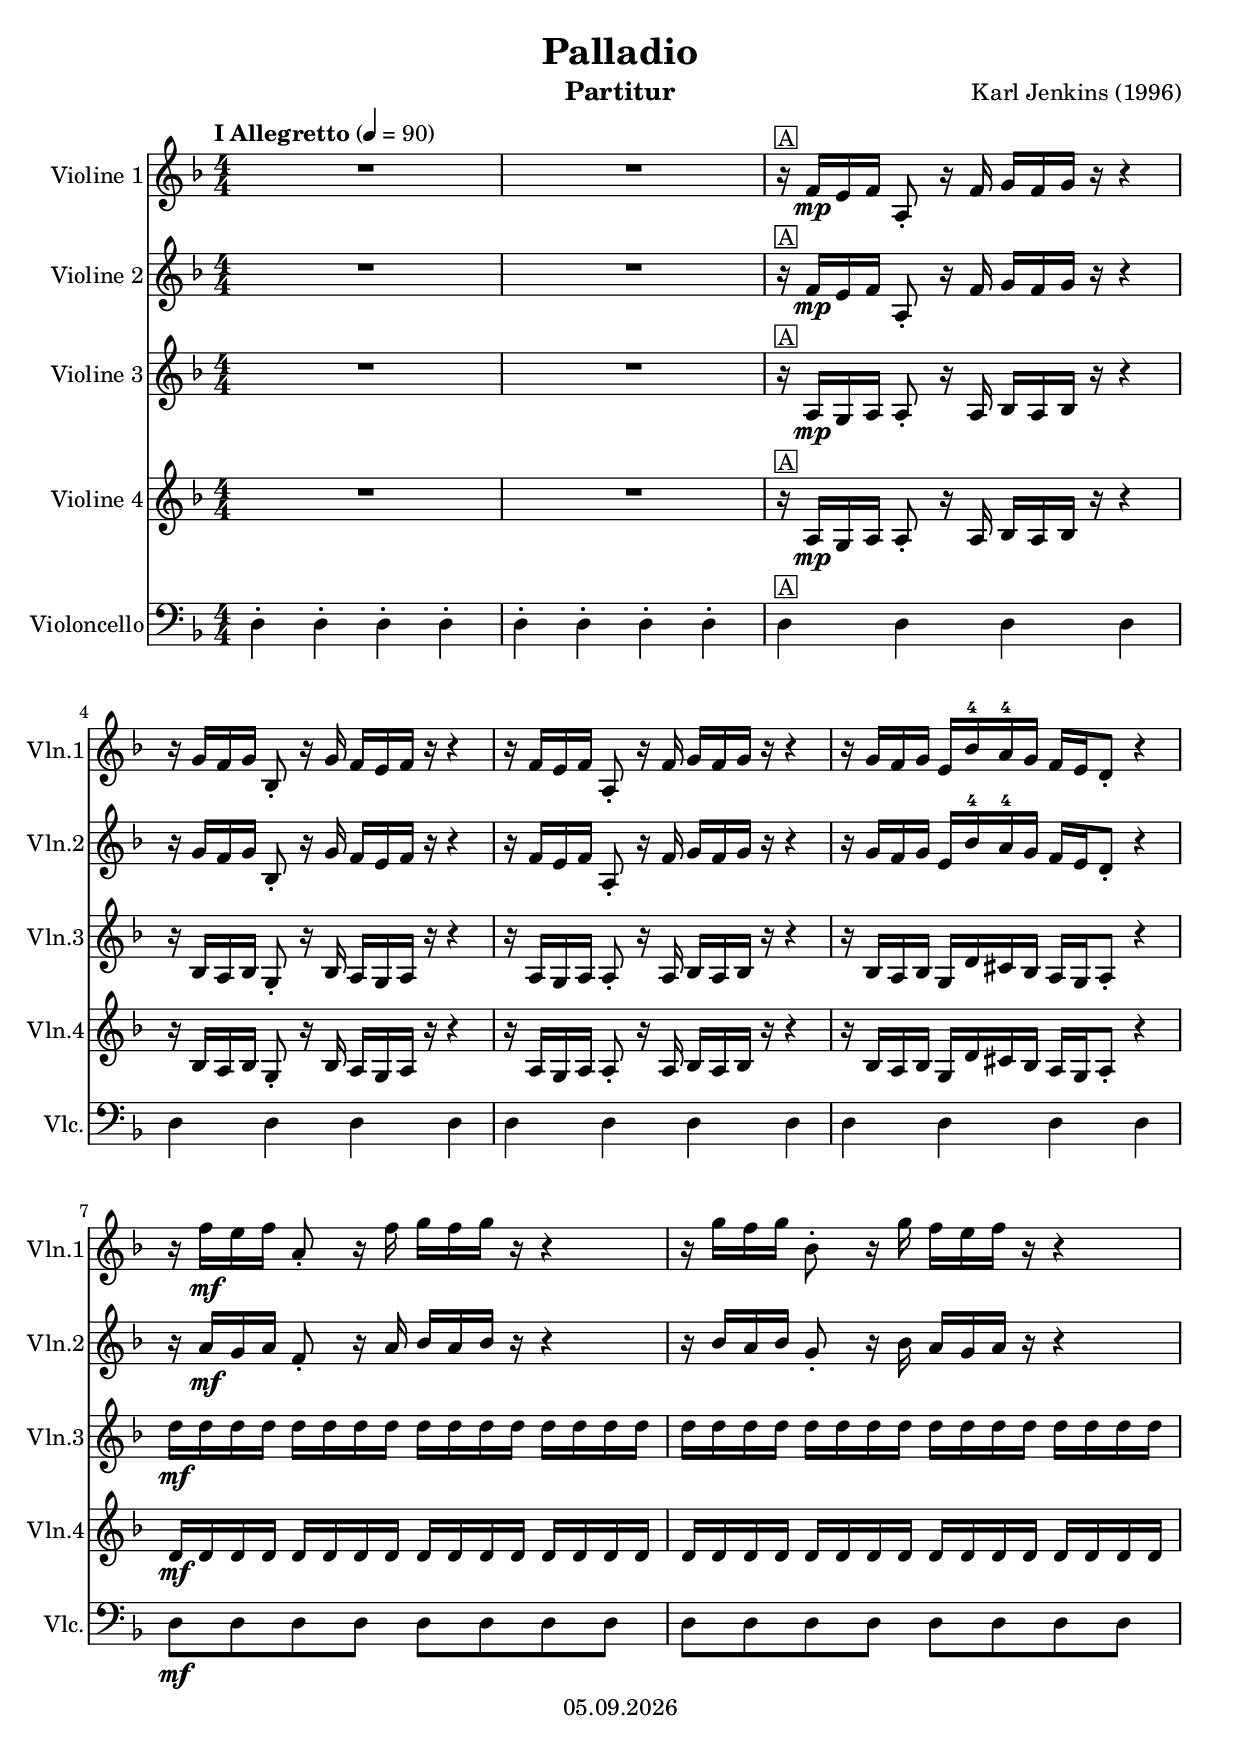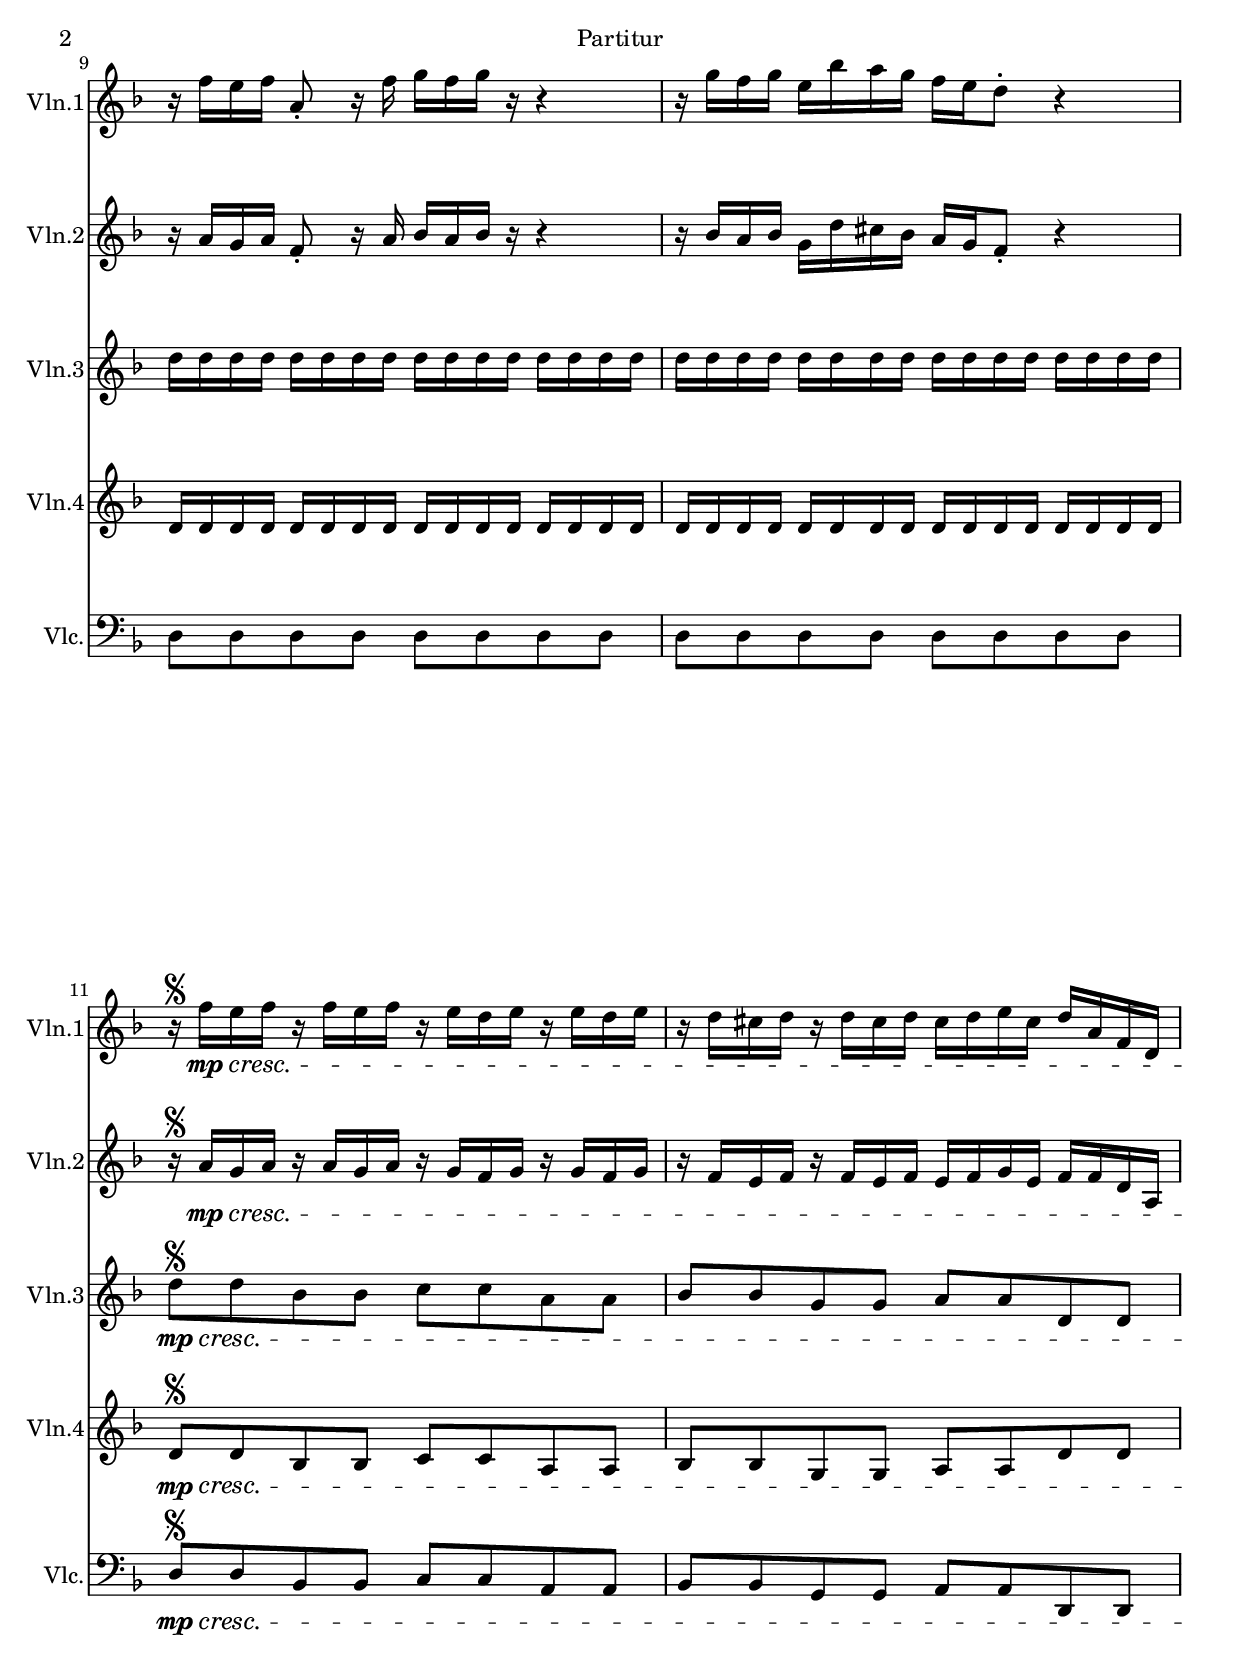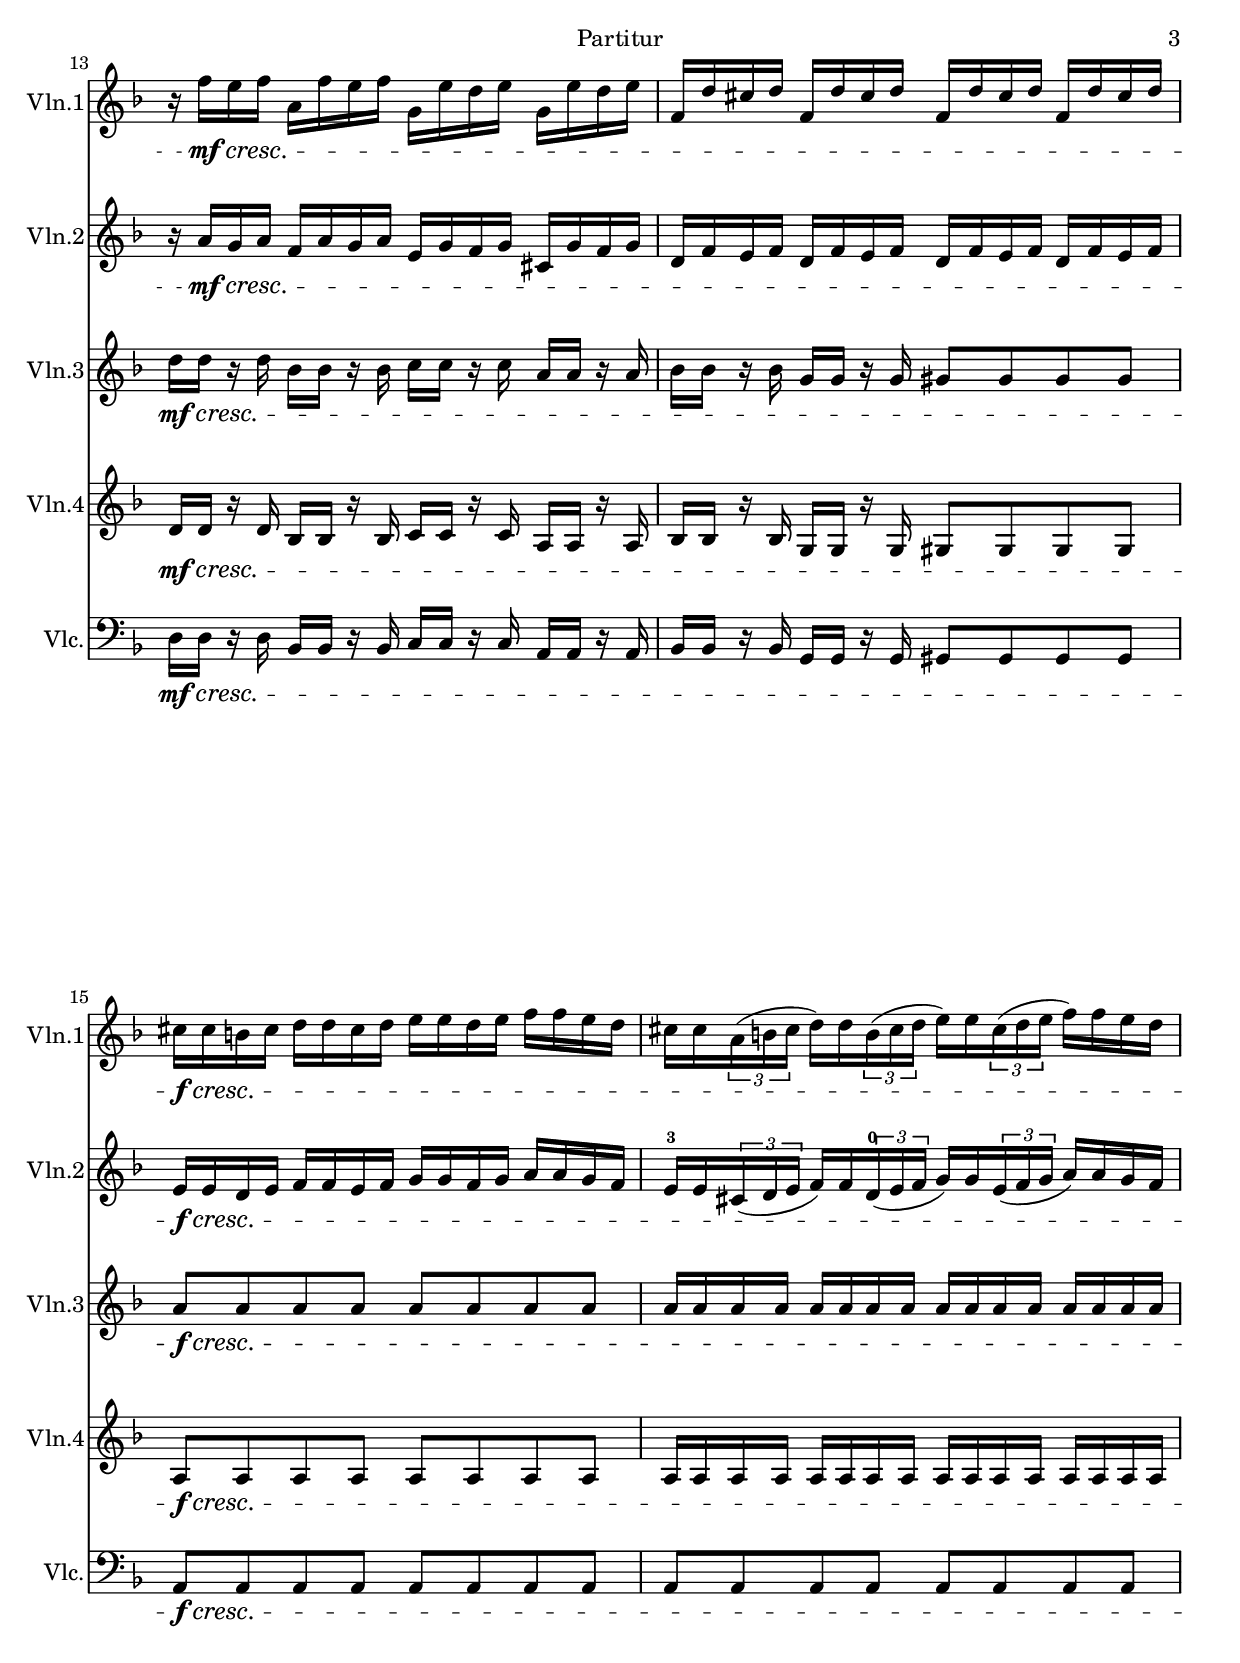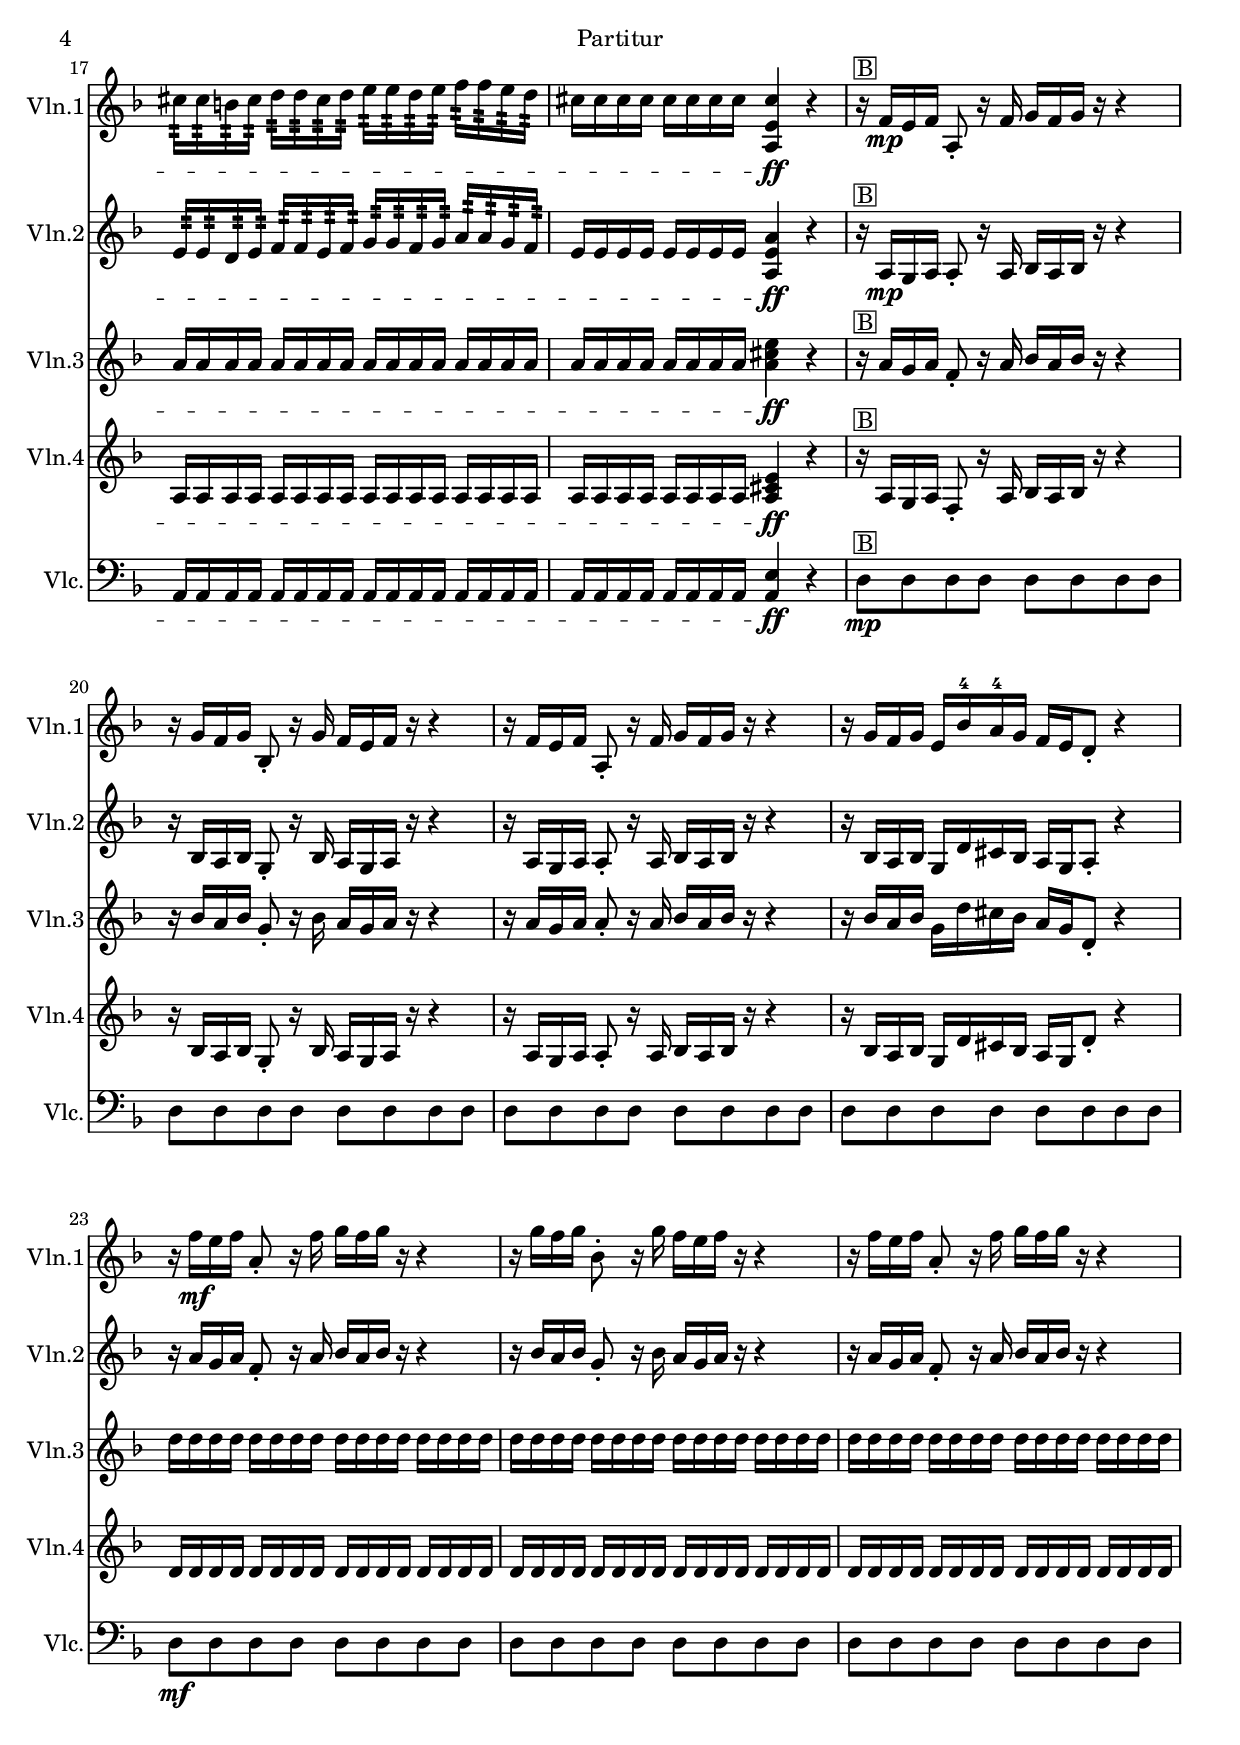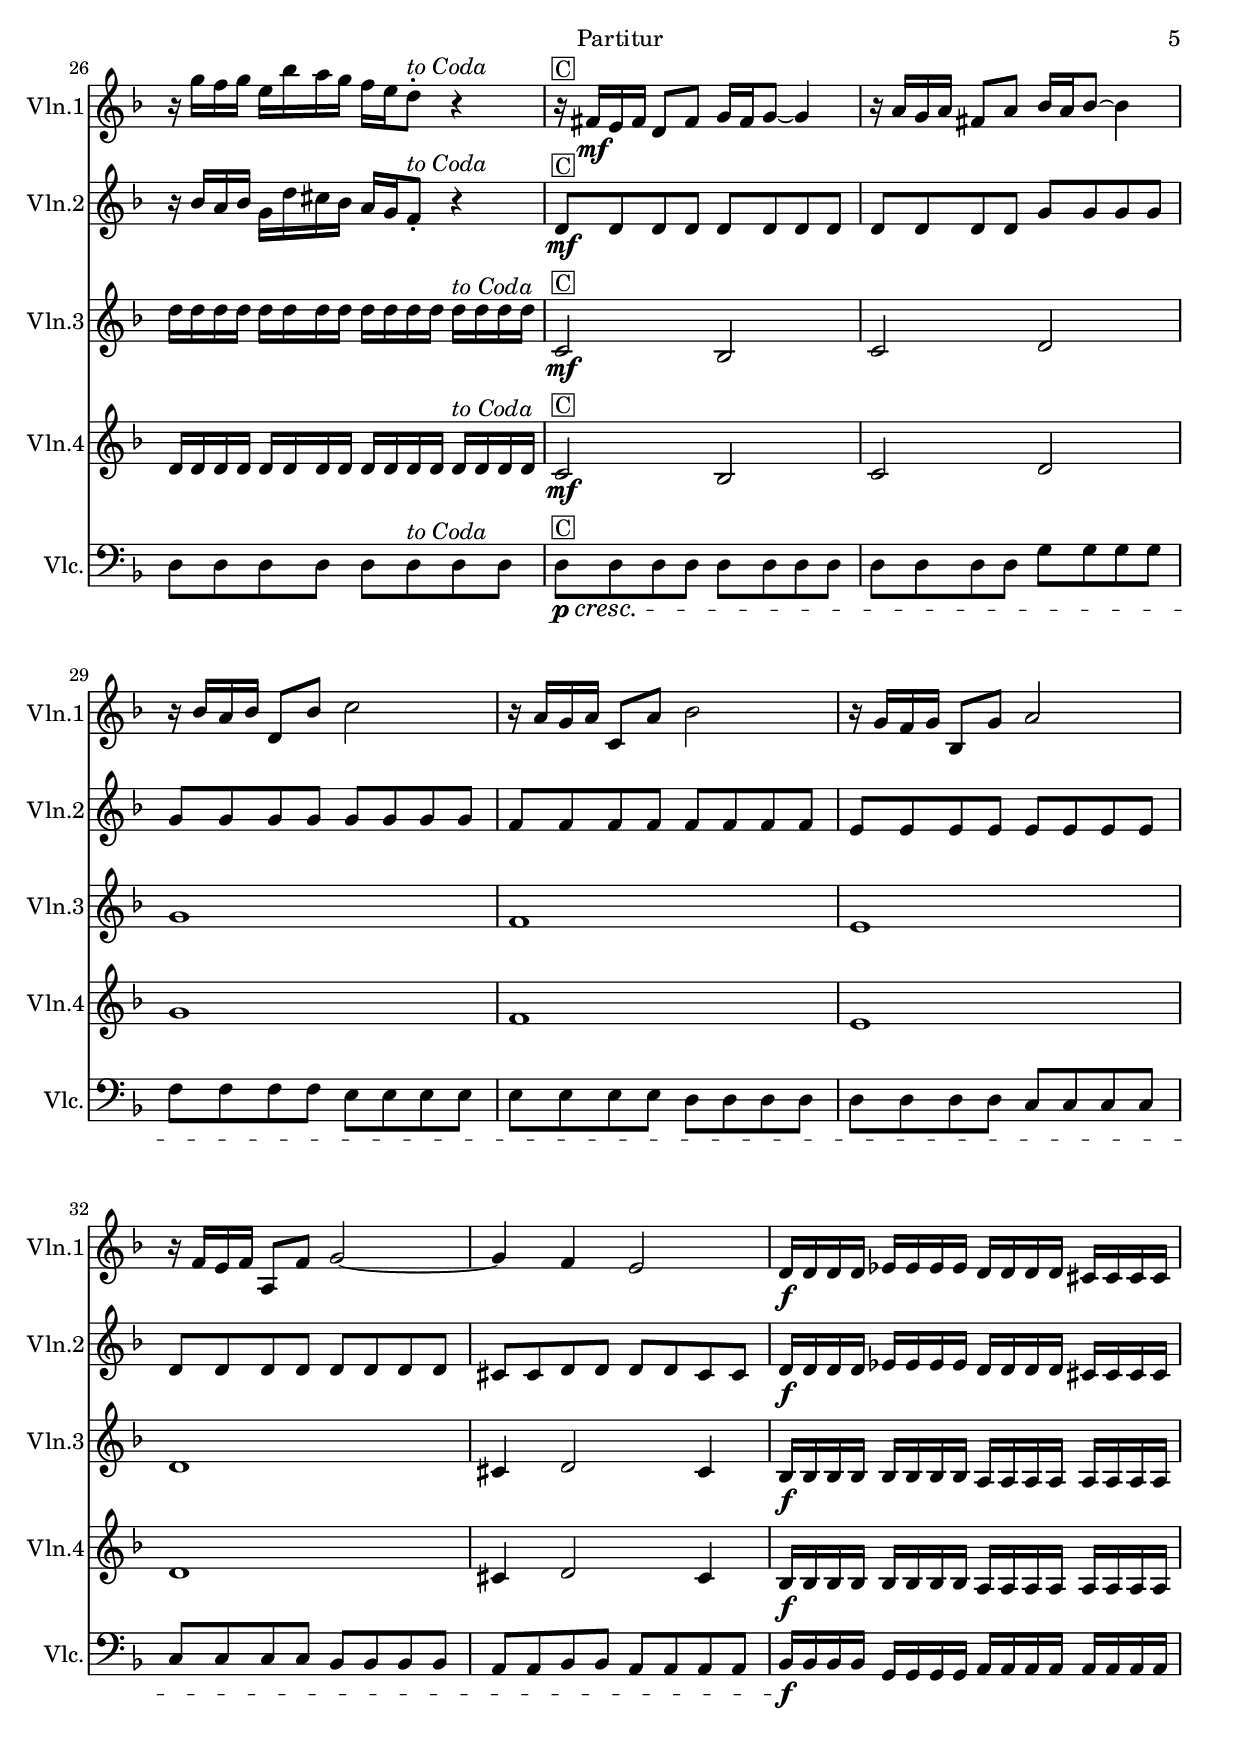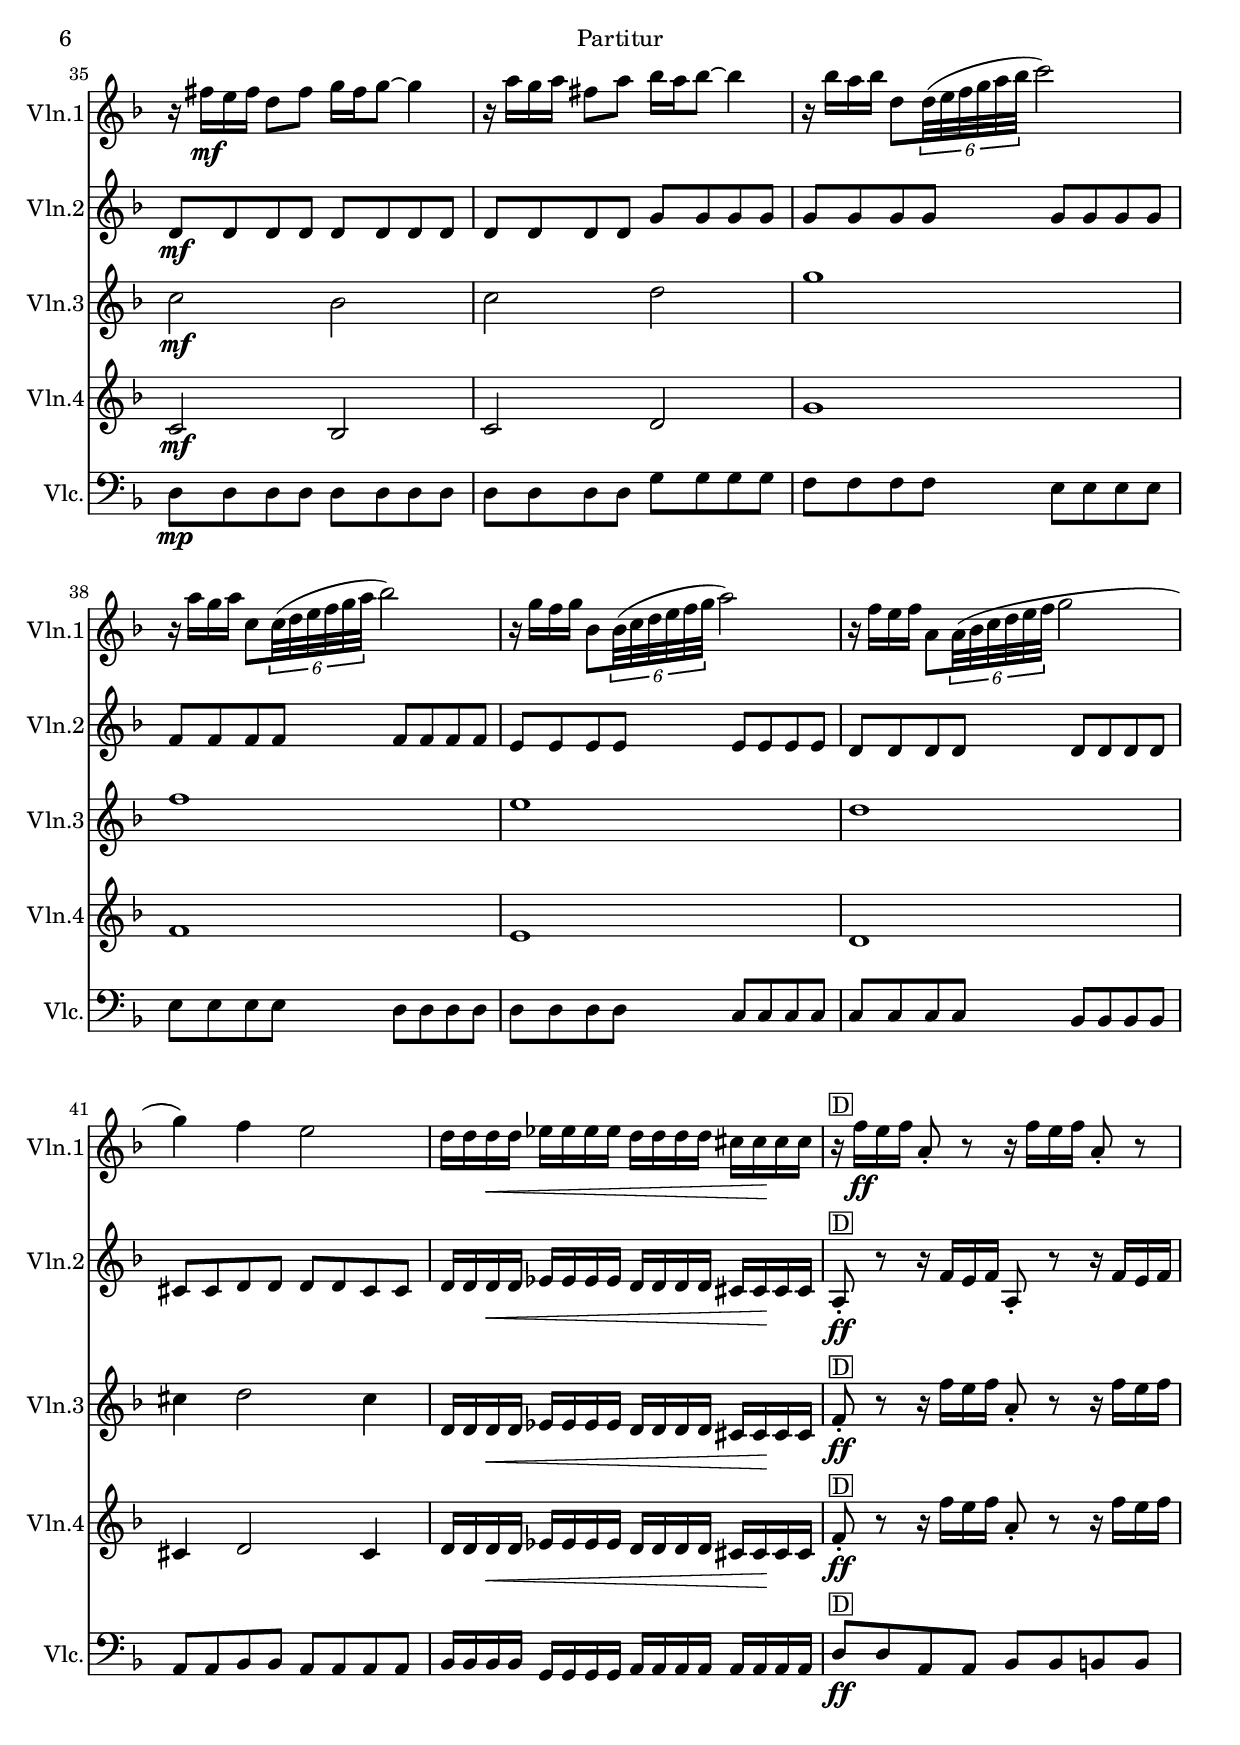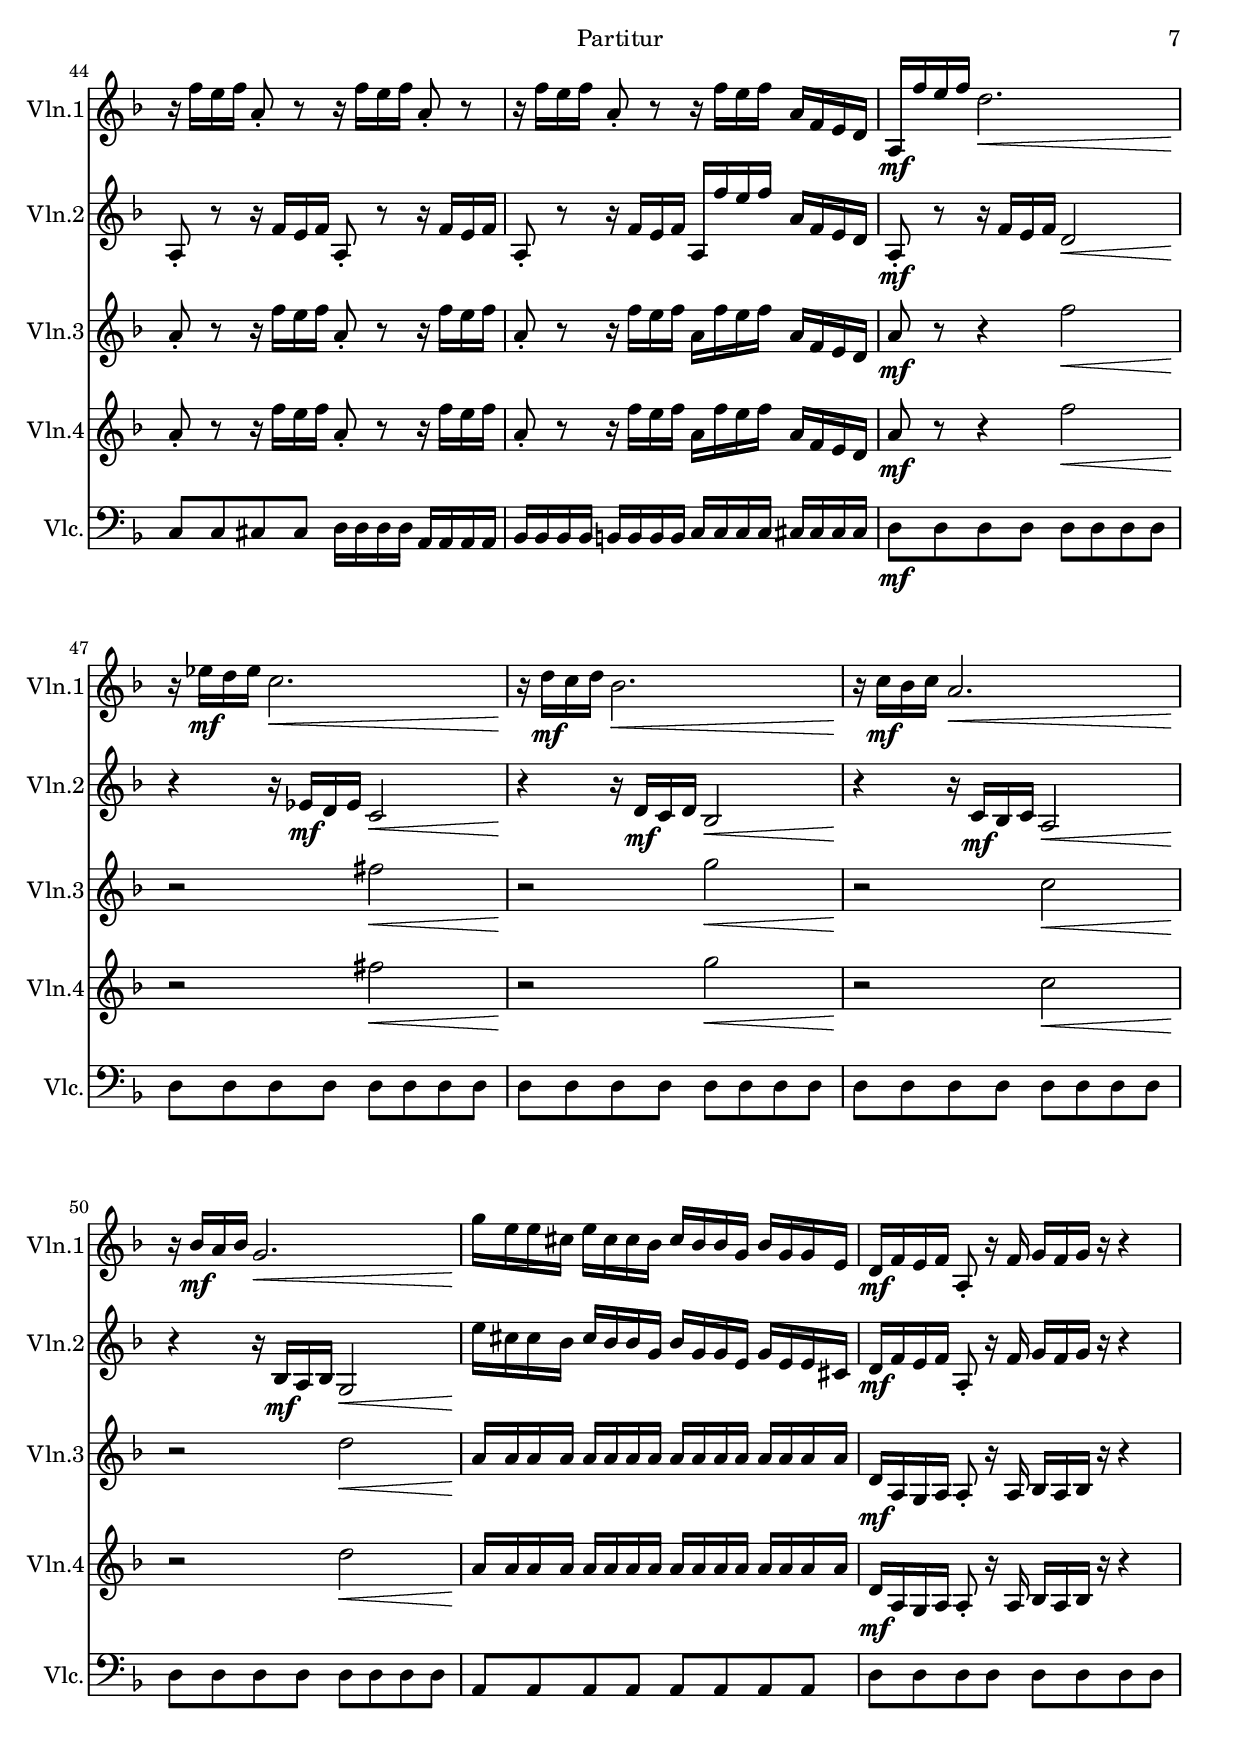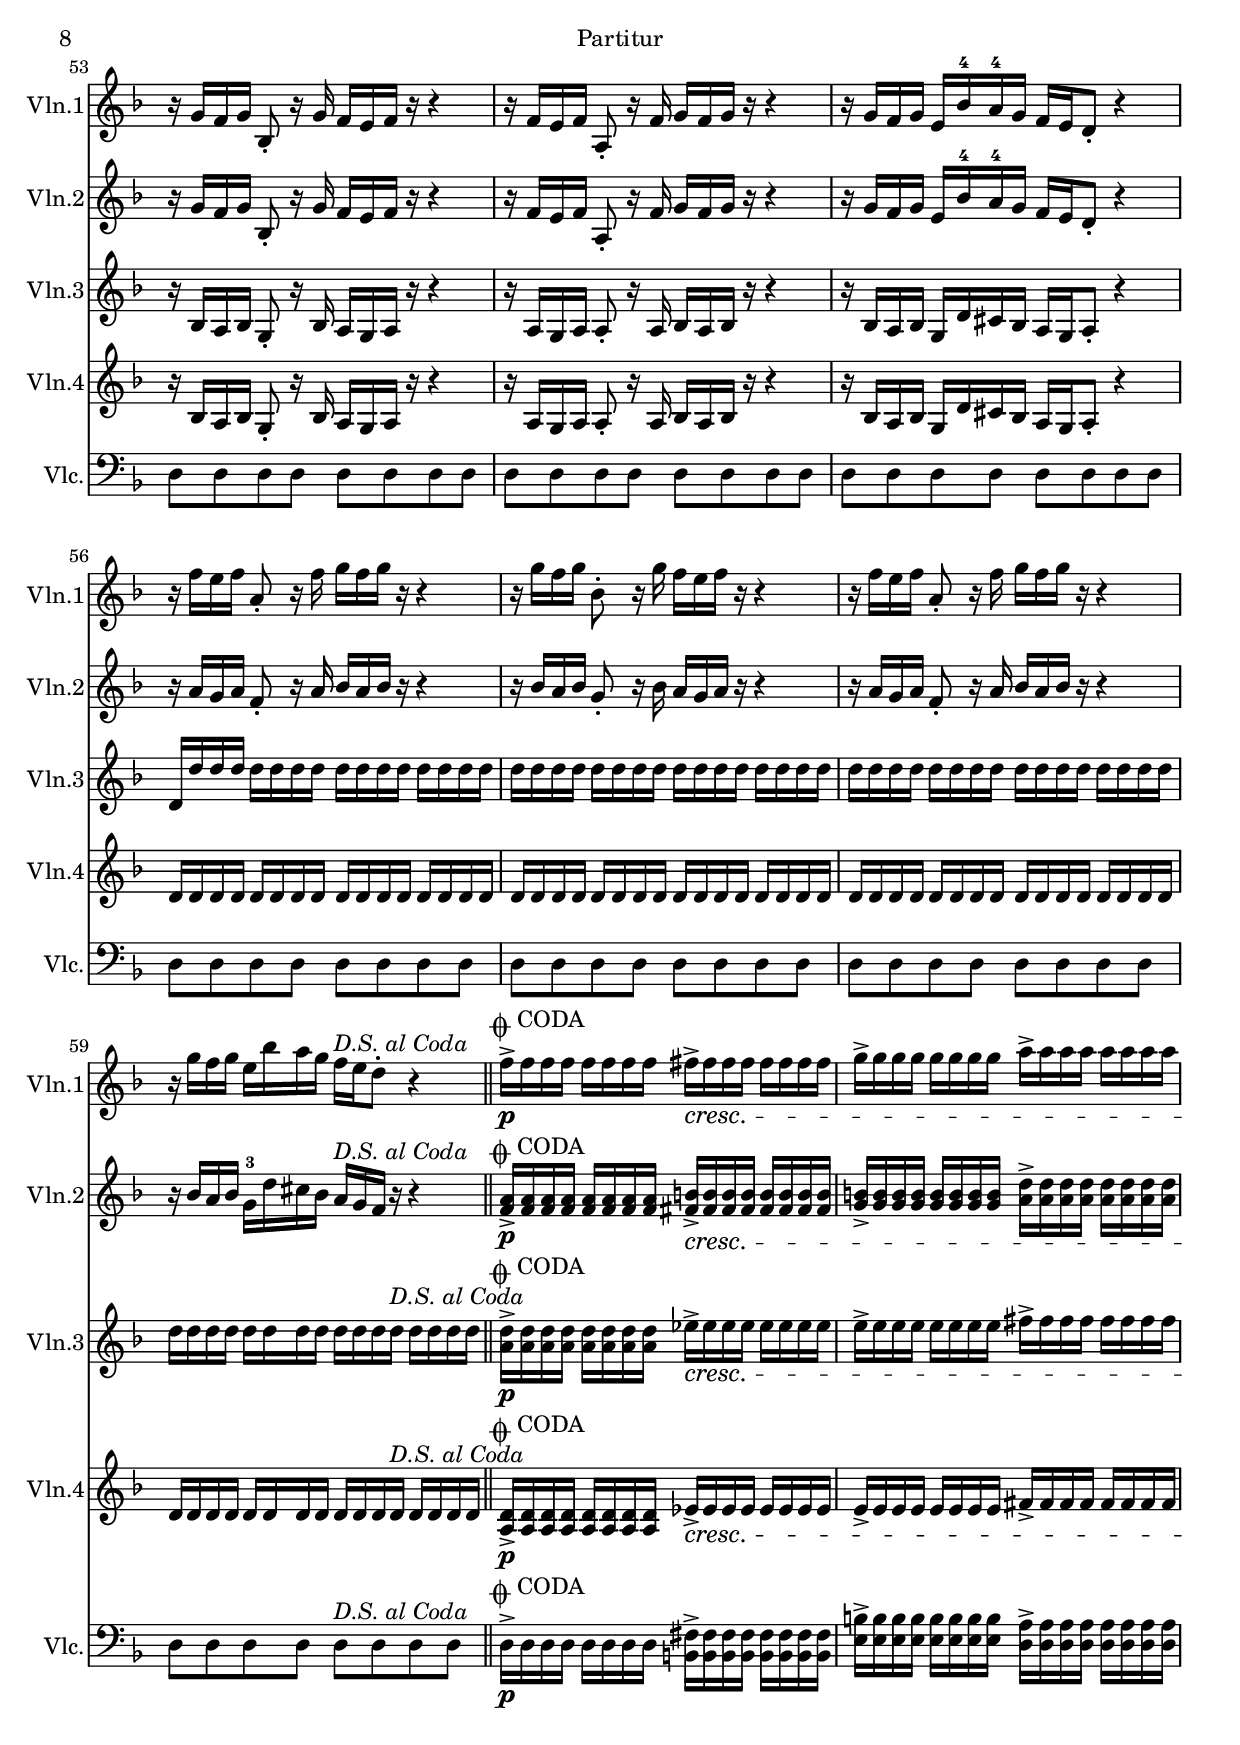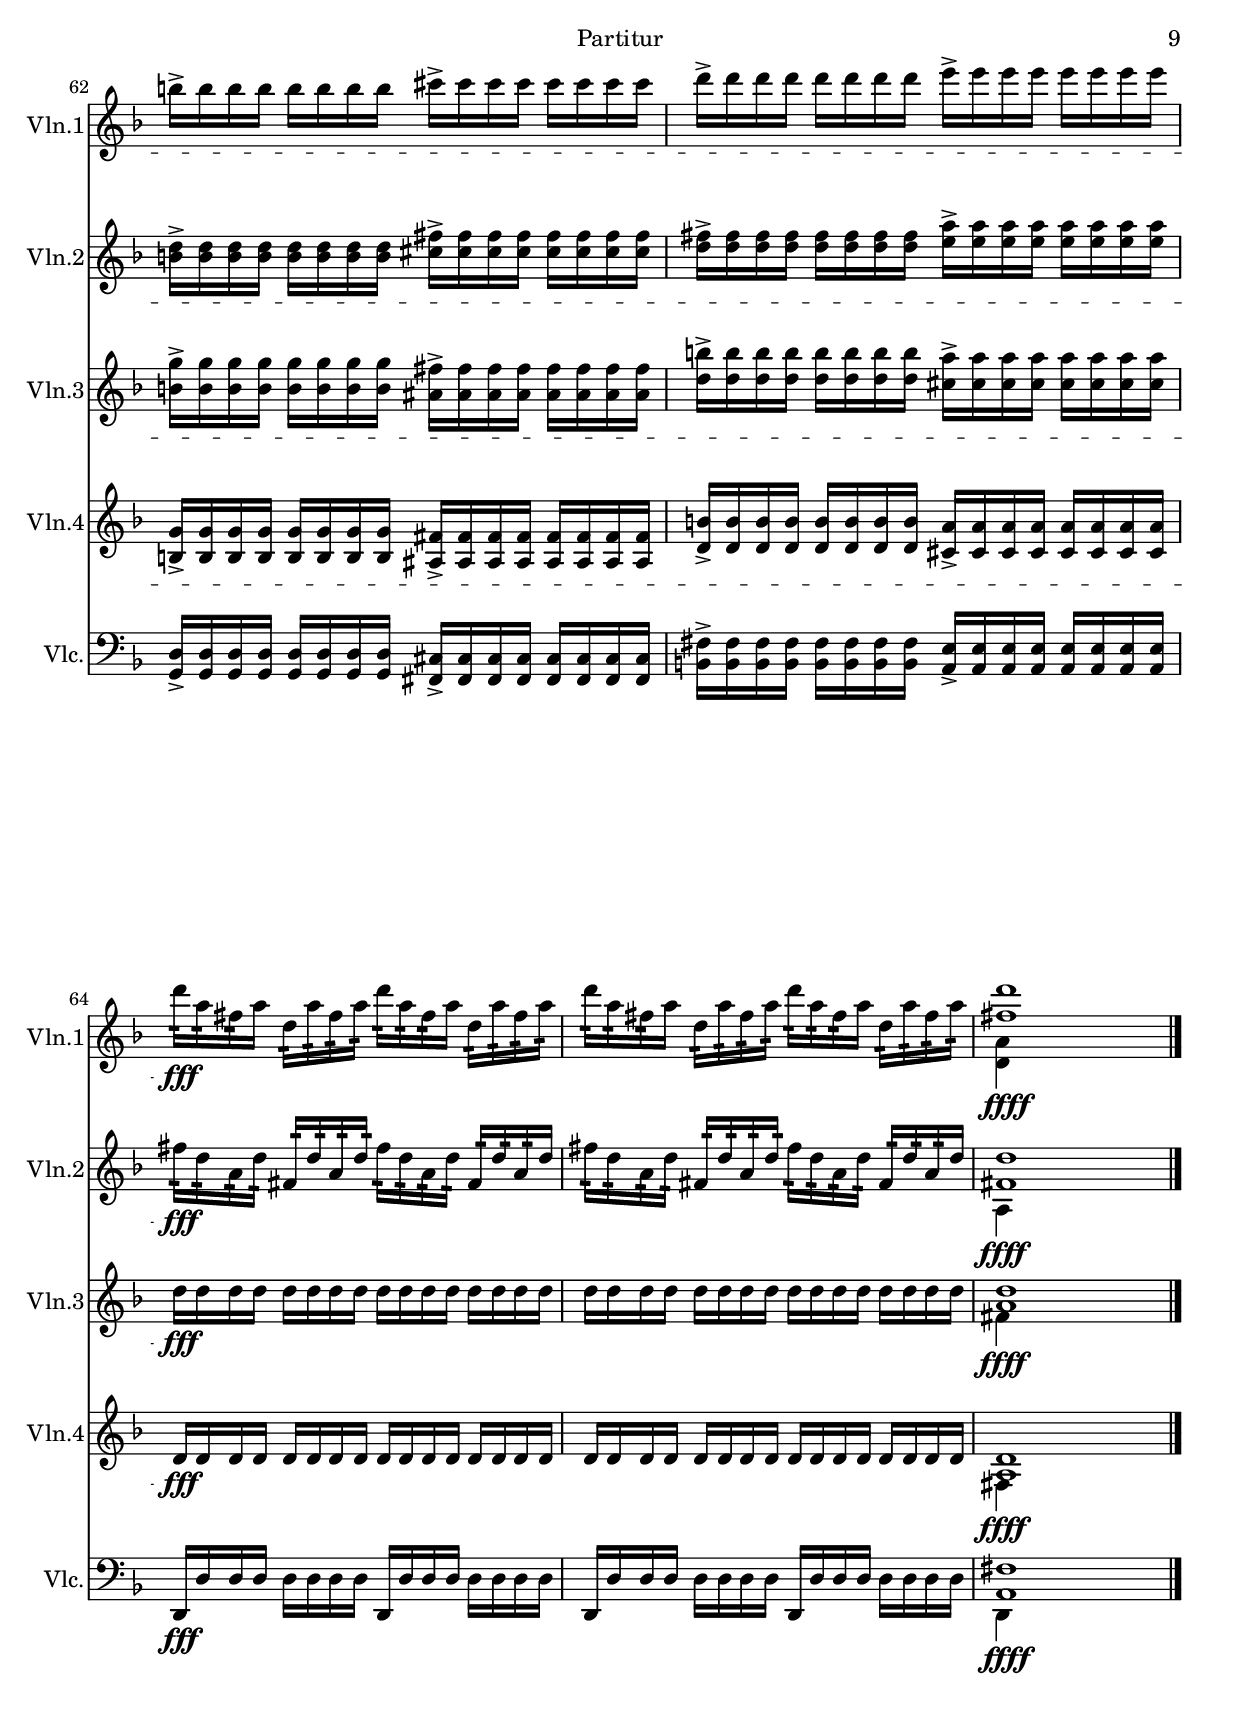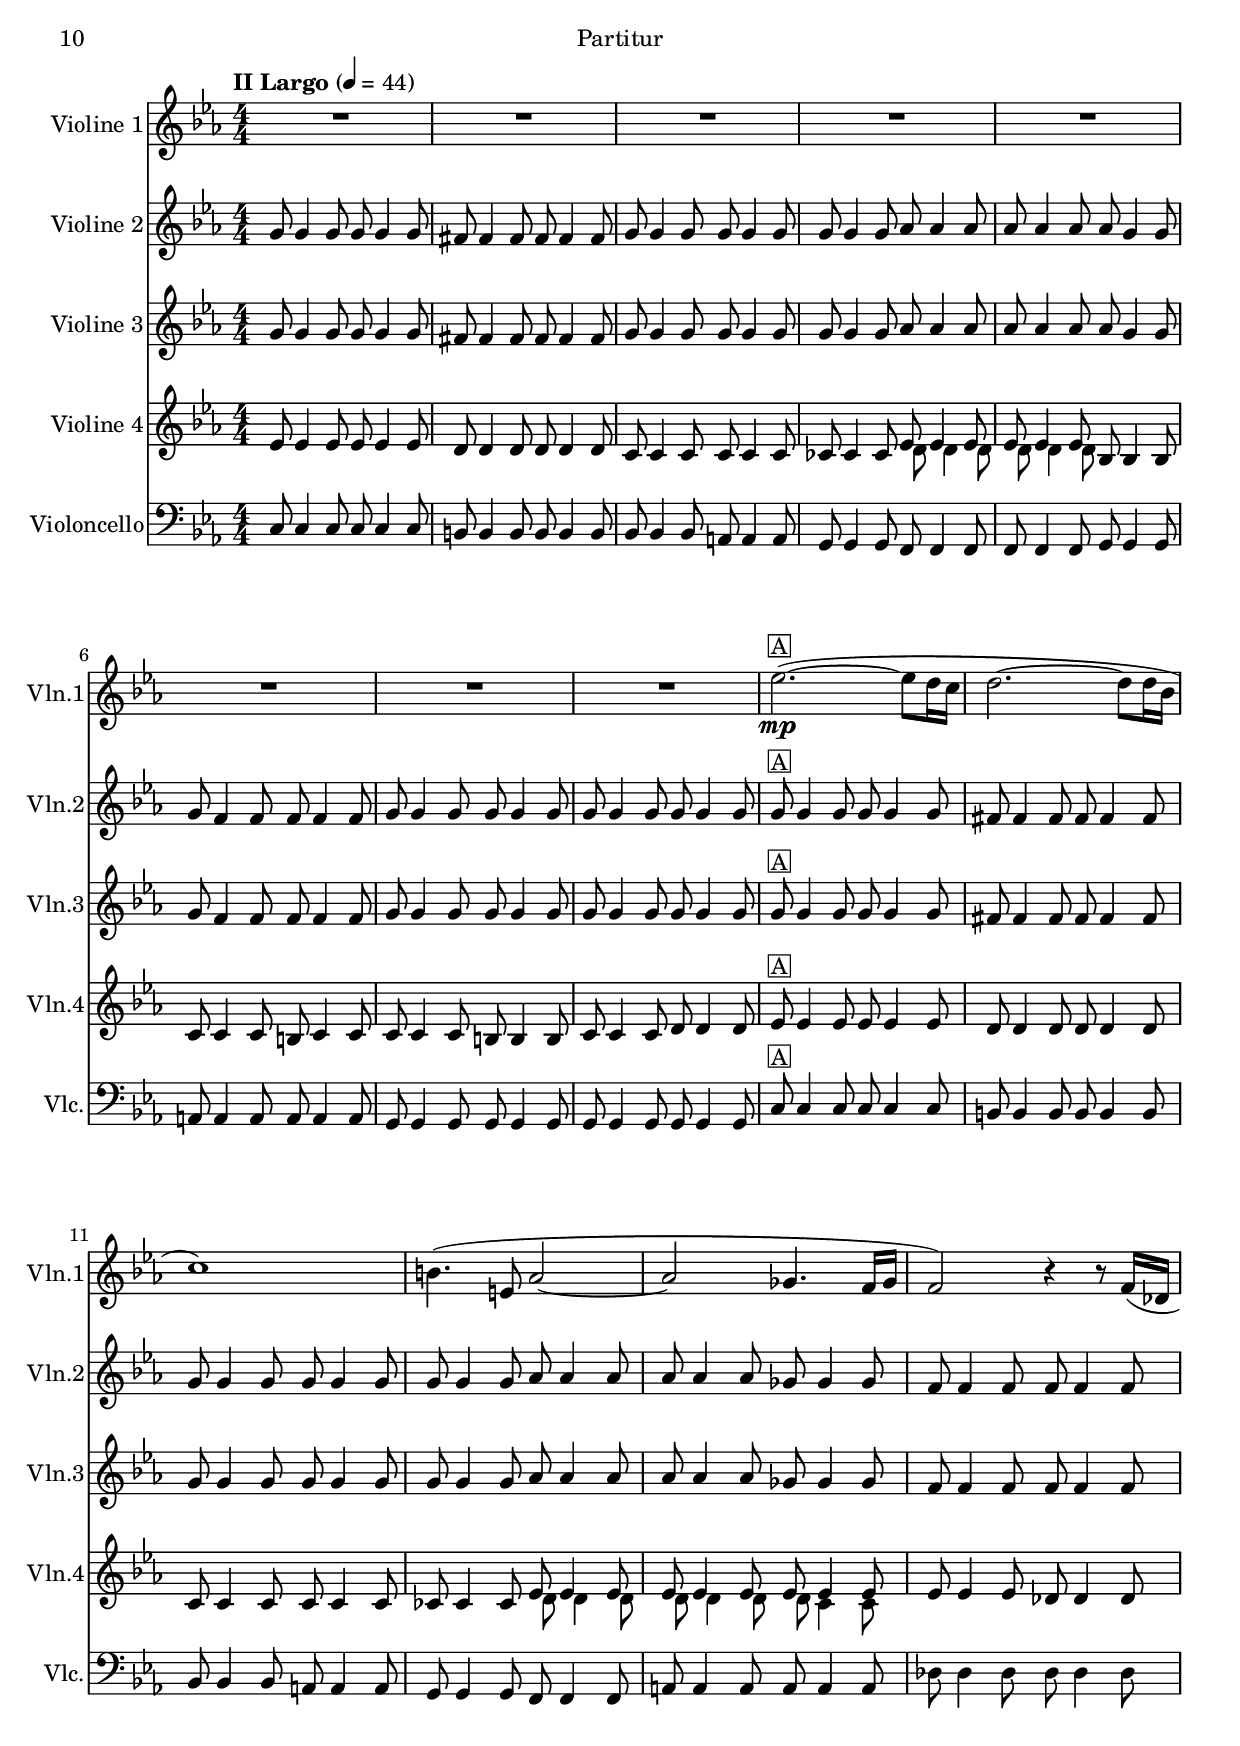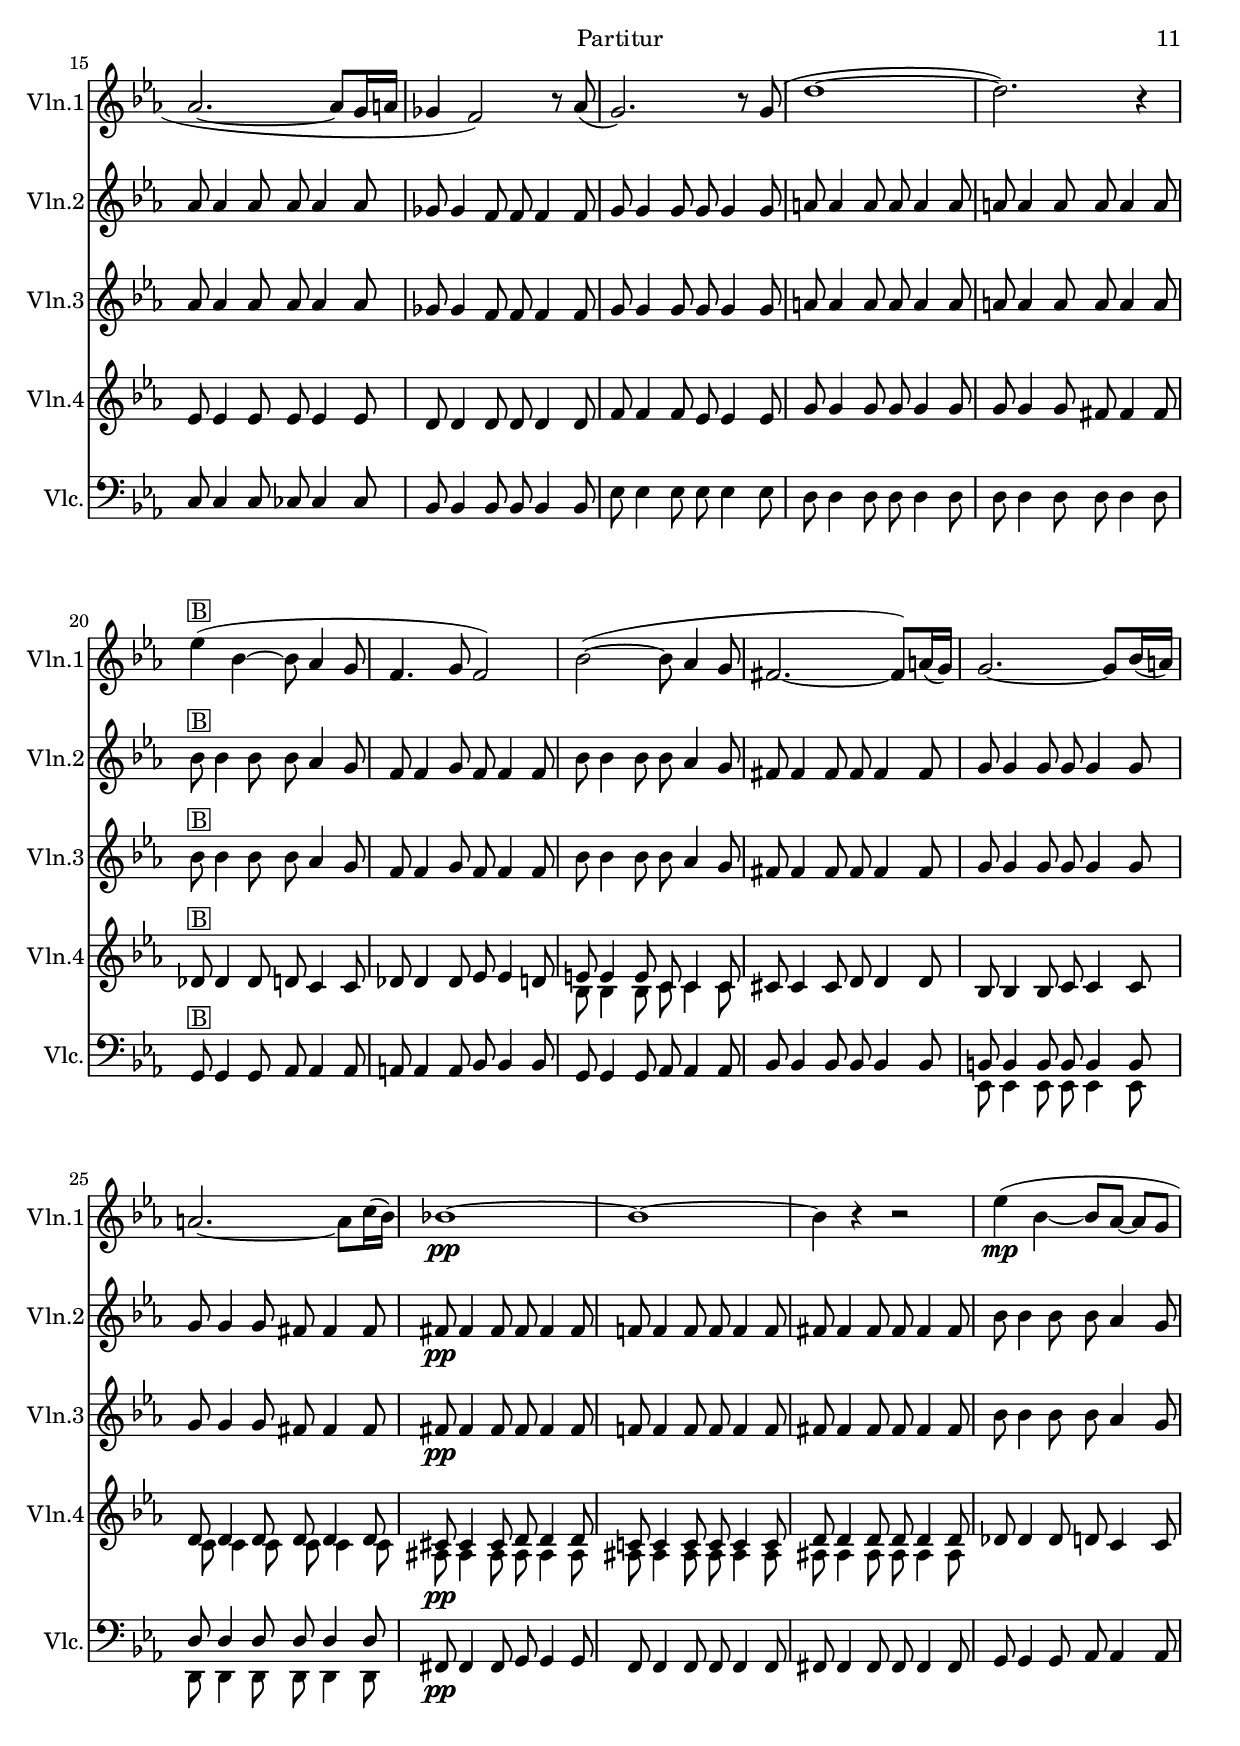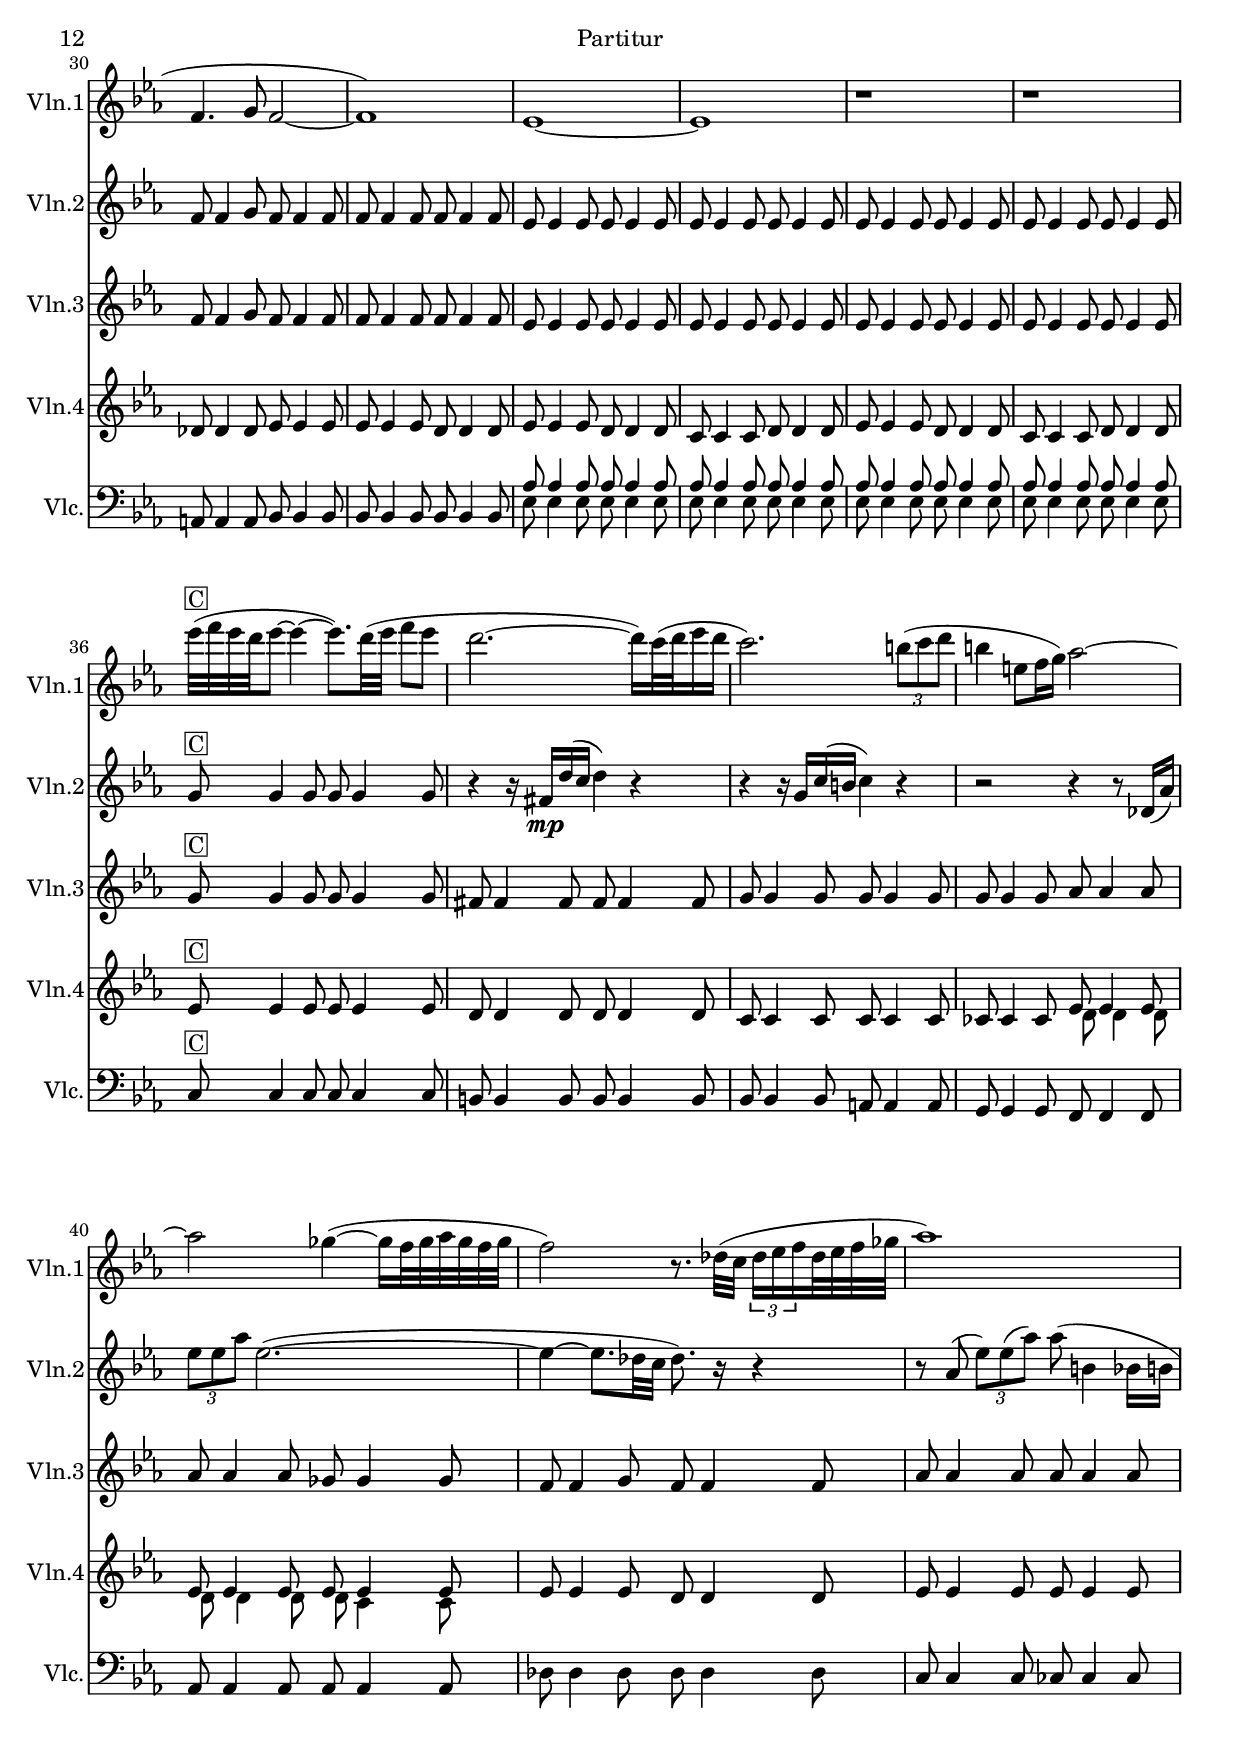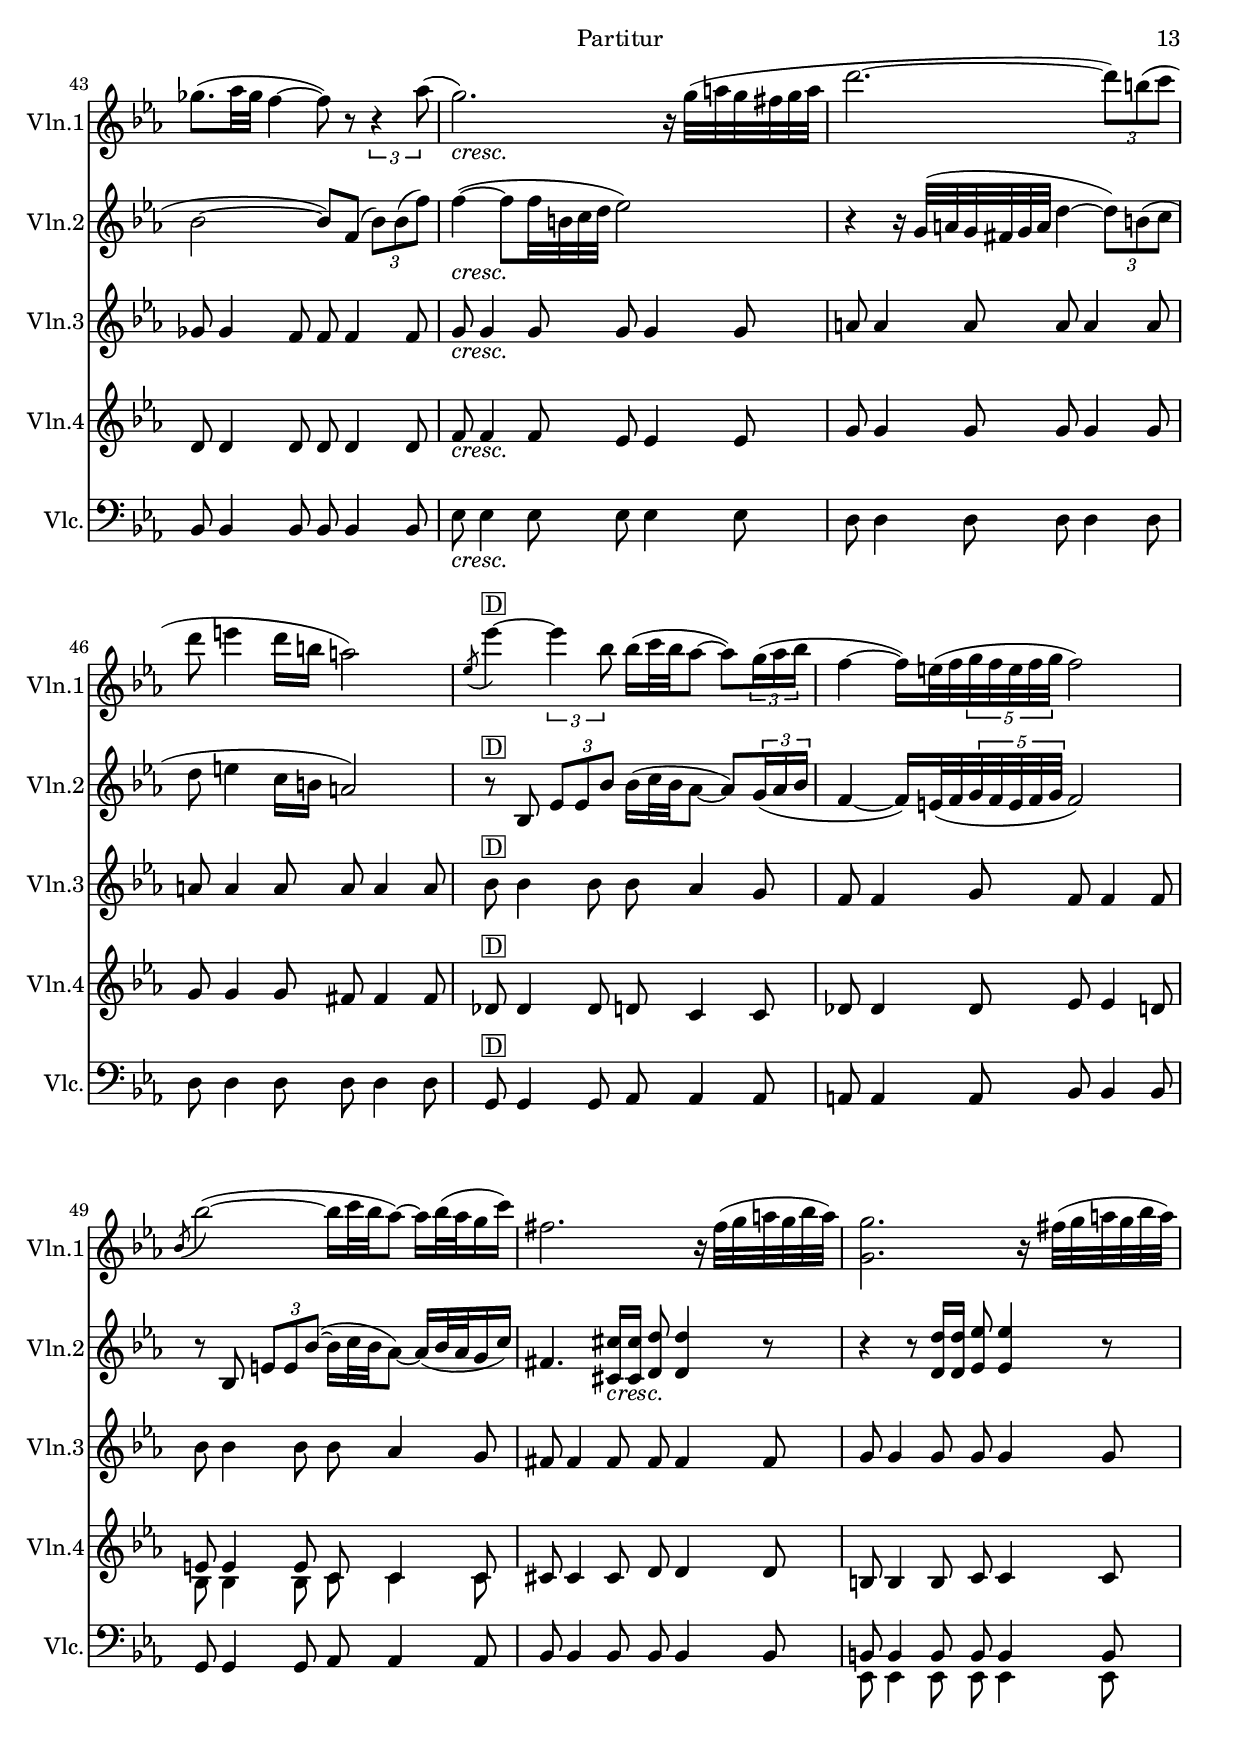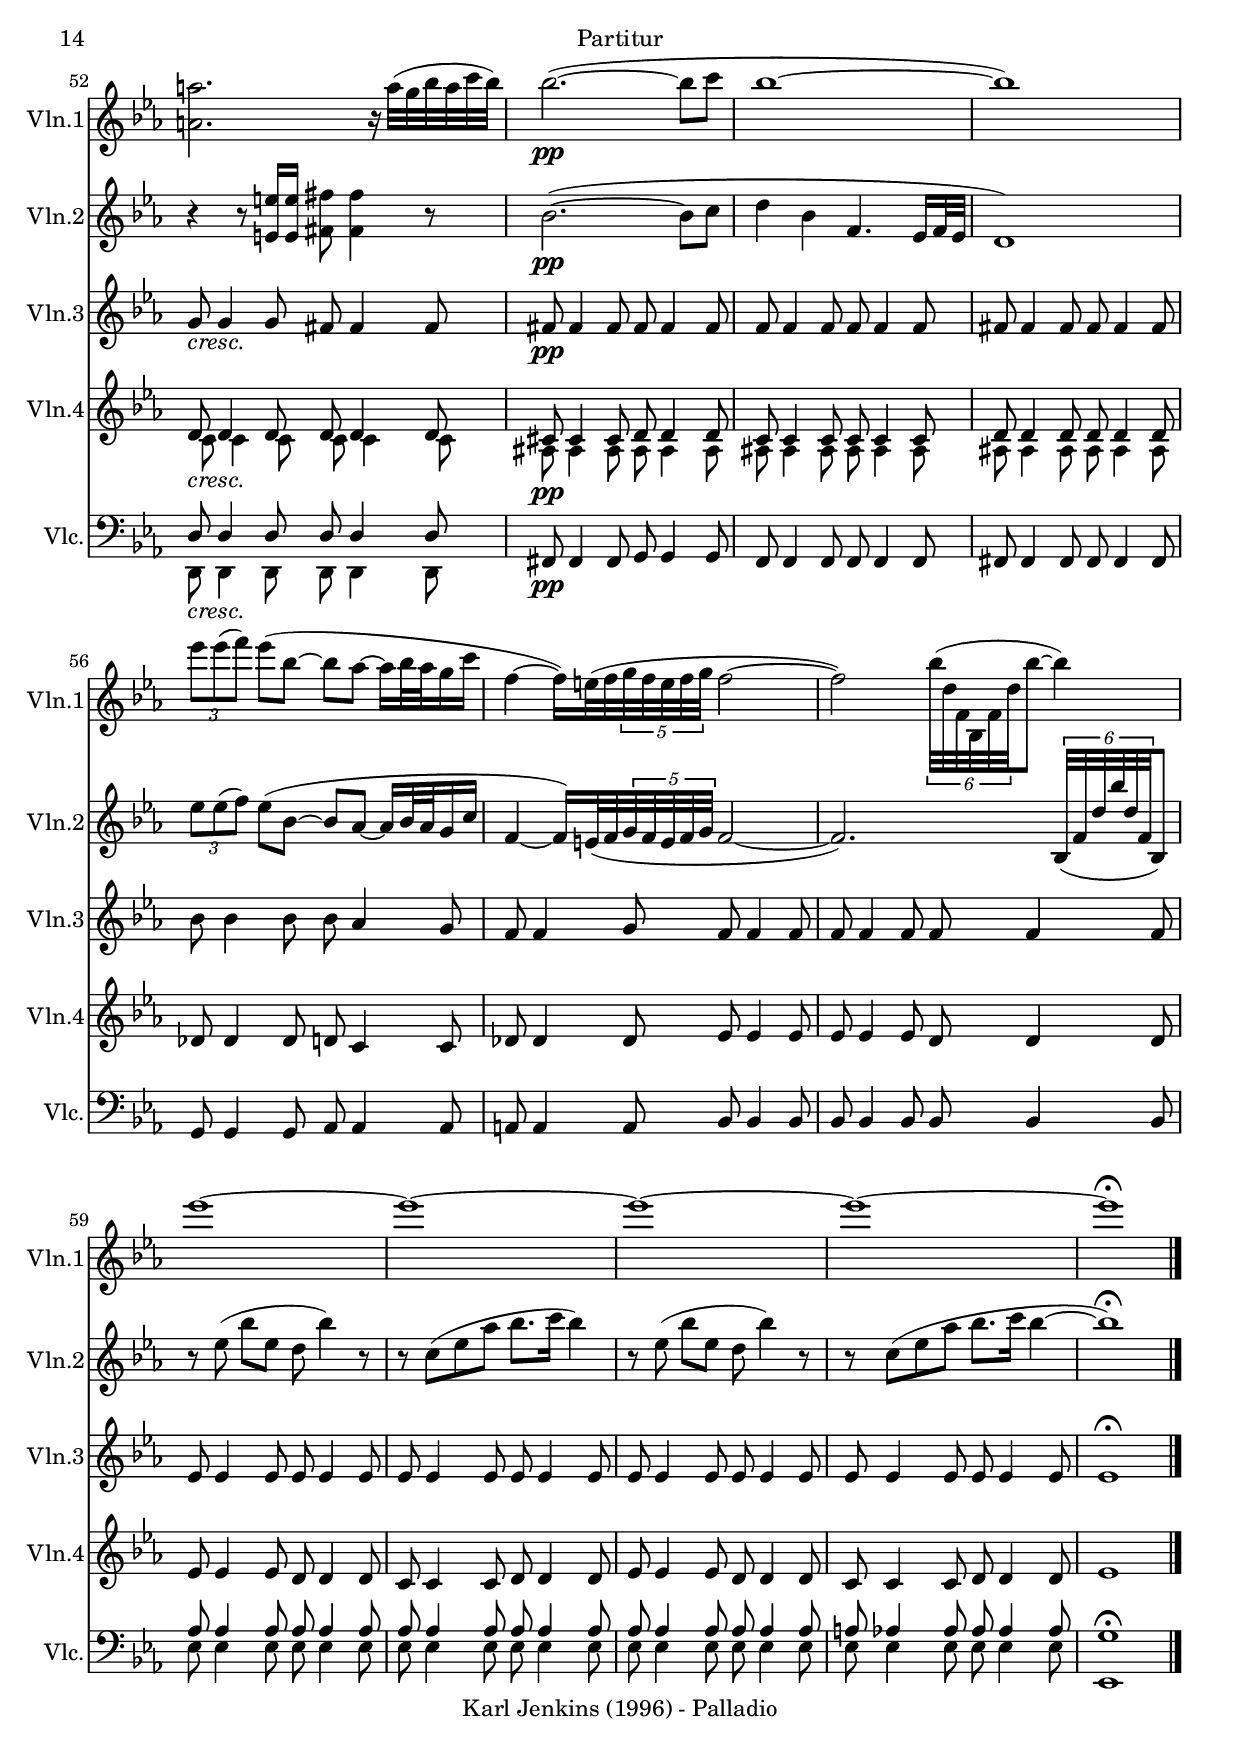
\version "2.18.2"

\include "../globals.ily"
\include "../voices/violin1.ily"
\version "2.18.2"
\include "../globals.ily"

violin_II_I =  {
  \globalSettings
  \clef "treble"
  \relative a {
    \key d \minor
    %\tempo "I Allegretto" 4=90
    R1*2 | % 2
    r16^\markup { \box "A" } f'16\mp e16 f16 a,8-. r16 f'16 g16 f16 g16 r16 r4 | % 3
    r16 g16 f16 g16 bes,8-. r16 g'16 f16 e16 f16 r16 r4 | % 4
    r16 f16 e16 f16 a,8-. r16 f'16 g16 f16 g16 r16 r4 | % 5
    r16 g16 f16 g16 e16 bes'16 -4 a16 -4 g16 f16 e16 d8-. r4 | % 6
    r16 a'16\mf g16 a16 f8-. r16 a16 bes16 a16 bes16 r16 r4 | % 7
    r16 bes16 a16 bes16 g8-. r16 bes16 a16 g16 a16 r16 r4 | % 8
    r16 a16 g16 a16 f8-. r16 a16 bes16 a16 bes16 r16 r4 | % 9
    r16 bes16 a16 bes16 g16 d'16 cis16 bes16 a16 g16 f8-. r4 | % 10
    r16\segno a16 \mp \cresc g16 a16 r16 a16 g16 a16 r16 g16 f16 g16 r16 g16 f16 g16 | % 11
    r16 f16 e16 f16 r16 f16 e16 f16 e16 f16 g16 e16 f16 f16 d16 a16 | % 12
    r16 a'16 \mf \cresc g16 a16 f16 a16 g16 a16 e16 g16 f16 g16 cis,16 g'16 f16 g16 | % 13
    d16 f16 e16 f16 d16 f16 e16 f16 d16 f16 e16 f16 d16 f16 e16 f16 | % 14
    e16 \f \cresc e16 d16 e16 f16 f16 e16 f16 g16 g16 f16 g16 a16 a16 g16 f16 | % 15
    e16 -3 e16 \tuplet 3/2  { cis16 ( d16 e16 } f16) f16 \tuplet 3/2  { d16 ( -0 e16 f16 } g16) g16 \tuplet 3/2 { e16 ( f16 g16 } a16) a16 g16 f16 | % 16
    e16 :64 e16 :64 d16 :64 e16 :64 f16 :64 f16 :64 e16 :64 f16 :64 g16 :64 g16 :64 f16 :64 g16 :64 a16 :64 a16 :64 g16 :64 f16 :64 | % 17
    e16 e16 e16 e16 e16 e16 e16 e16 <a, e' a>4\ff r4 | % 18
    r16^\markup { \box "B" } a16\mp g16 a16 a8-. r16 a16 bes16 a16 bes16 r16 r4 | % 19
    \barNumberCheck #20 r16 bes16 a16 bes16 g8-. r16 bes16 a16 g16 a16 r16 r4 | % 20
    r16 a16 g16 a16 a8-. r16 a16 bes16 a16 bes16 r16 r4 | % 21
    r16 bes16 a16 bes16 g16 d'16 cis16 bes16 a16 g16 a8-. r4 | % 22
    r16 a'16 g16 a16 f8-. r16 a16 bes16 a16 bes16 r16 r4 | % 23
    r16 bes16 a16 bes16 g8-. r16 bes16 a16 g16 a16 r16 r4 | % 24
    r16 a16 g16 a16 f8-. r16 a16 bes16 a16 bes16 r16 r4 | % 25
    r16 bes16 a16 bes16 g16 d'16 cis16 bes16 a16 g16 f8-.^\markup { \italic "to Coda" } r4 | % 26
    d8^\markup { \box "C" } \mf d8 d8 d8 d8 d8 d8 d8 | % 27
    d8 d8 d8 d8 g8 g8 g8 g8 | % 28
    g8 g8 g8 g8 g8 g8 g8 g8 | % 29
    f8 f8 f8 f8 f8 f8 f8 f8 | % 30
    e8 e8 e8 e8 e8 e8 e8 e8 | % 31
    d8 d8 d8 d8 d8 d8 d8 d8 | % 32
    cis8 cis8 d8 d8 d8 d8 cis8 cis8 | % 33
    d16\f d16 d16 d16 es16 es16 es16 es16 d16 d16 d16 d16 cis16 cis16 cis16 cis16 | % 34
    d8\mf d8 d8 d8 d8 d8 d8 d8 | % 35
    d8 d8 d8 d8 g8 g8 g8 g8 | % 36
    g8 g8 g8 g8 g8 g8 g8 g8 | % 37
    f8 f8 f8 f8 f8 f8 f8 f8 | % 38
    e8 e8 e8 e8 e8 e8 e8 e8 | % 39
    \barNumberCheck #40 d8 d8 d8 d8 d8 d8 d8 d8 | % 40
    cis8 cis8 d8 d8 d8 d8 cis8 cis8 | % 41
    d16 d16 d16\< d16 es16 es16 es16 es16 d16 d16 d16 d16 cis16 cis16\! cis16 cis16 | % 42
    a8-.^\markup { \box "D" } \ff r8 r16 f'16 e16 f16 a,8-. r8 r16 f'16 e16 f16 | % 43
    a,8-. r8 r16 f'16 e16 f16 a,8-. r8 r16 f'16 e16 f16 | % 44
    a,8-. r8 r16 f'16 e16 f16 a,16 f''16 e16 f16 a,16 f16 e16 d16 | % 45
    a8-. \mf r8 r16 f'16 e16 f16 d2\< | % 46
    r4\! r16 es16\mf d16 es16 c2\< | % 47
    r4\! r16 d16\mf c16 d16 bes2\< | % 48
    r4\! r16 c16\mf bes16 c16 a2\< | % 49
    r4\! r16 bes16\mf a16 bes16 g2\< | % 50
    e''16\! cis16 cis16 bes16 cis16 bes16 bes16 g16 bes16 g16 g16 e16 g16 e16 e16 cis16 | % 51
    d16\mf f16 e16 f16 a,8-. r16 f'16 g16 f16 g16 r16 r4 | % 52
    r16 g16 f16 g16 bes,8-. r16 g'16 f16 e16 f16 r16 r4 | % 53
    r16 f16 e16 f16 a,8-. r16 f'16 g16 f16 g16 r16 r4 | % 54
    r16 g16 f16 g16 e16 bes'16 -4 a16 -4 g16 f16 e16 d8-. r4 | % 55
    r16 a'16 g16 a16 f8-. r16 a16 bes16 a16 bes16 r16 r4 | % 56
    r16 bes16 a16 bes16 g8-. r16 bes16 a16 g16 a16 r16 r4 | % 57
    r16 a16 g16 a16 f8-. r16 a16 bes16 a16 bes16 r16 r4 | % 58
    r16 bes16 a16 bes16 g16 -3 d'16 cis16 bes16 a16^\markup { \italic "D.S. al Coda" }   g16 f16 r16 r4 | % 59
    \bar "||"
    \barNumberCheck #60 <f a>16->\p^\markup { \musicglyph #"scripts.coda" "CODA" }  <f a>16 <f a>16 <f a>16 <f a>16 <f a>16 <f a>16 <f a>16 <fis b>16->\cresc <fis b>16 <fis b>16 <fis b>16 <fis b>16 <fis b>16 <fis b>16 <fis b>16 | % 60
    <g b>16-> <g b>16 <g b>16 <g b>16 <g b>16 <g b>16 <g b>16 <g b>16 <a d>16-> <a d>16 <a d>16 <a d>16 <a d>16 <a d>16 <a d>16 <a d>16 | % 61
    <b d>16-> <b d>16 <b d>16 <b d>16 <b d>16 <b d>16 <b d>16 <b d>16 <cis fis>16-> <cis fis>16 <cis fis>16 <cis fis>16 <cis fis>16 <cis fis>16 <cis fis>16 <cis fis>16 | % 62
    <d fis>16-> <d fis>16 <d fis>16 <d fis>16 <d fis>16 <d fis>16 <d fis>16 <d fis>16 <e a>16-> <e a>16 <e a>16 <e a>16 <e a>16 <e a>16 <e a>16 <e a>16 | % 63
    fis16\fff :32 d16 :32 a16 :32 d16 :32 fis,16 :32 d'16 :32 a16 :32 d16 :32 fis16 :32 d16 :32 a16 :32 d16 :32 fis,16 :32 d'16 :32 a16 :32 d16 | % 129
    fis16 :32 d16 :32 a16 :32 d16 :32 fis,16 :32 d'16 :32 a16 :32 d16 :32 fis16 :32 d16 :32 a16 :32 d16 :32 fis,16 :32 d'16 :32 a16 :32 d16 | % 132
    << <fis, d'>1 \\ a,4\ffff s2.  >> | % 66
     \bar "|."
  }
}

violin_II_II =  {
  \globalSettings
  \clef "treble"
  \relative c'' {
    %\tempo "II Largo" 4=44
    \key c \minor
    g8 g4 g8 g g4 g8 | %1
    fis8 fis4 fis8 fis fis4 fis8 | %2
    g8 g4 g8 g8 g4 g8 | %3
    g8 g4 g8 as8 as4 as8 | %4
    as8 as4 as8 as g4 g8 | %5
    
    g8 f4 f8 f f4 f8 | %6
    g8 g4 g8 g g4 g8 | %7
    g8 g4 g8 g g4 g8 | %8
    g8^\markup{\box "A"} g4 g8 g g4 g8 | %9
    fis8 fis4 fis8 fis fis4 fis8 | %10
    g8 g4 g8 g g4 g8 | %11
    
    g8 g4 g8 as8 as4 as8 | %12
    as8 as4 as8 ges8 ges4 ges8 | %13
    f8 f4 f8 f f4 f8 | %14
    as8 as4 as8 as as4 as8 | %15
    ges8 ges4 f8 f f4 f8 | %16
    g8 g4 g8 g g4 g8 | %17
    
    a8 a4 a8 a a4 a8 | %18
    a8 a4 a8 a a4 a8 | %19
    \barNumberCheck #20 bes8^\markup{\box "B"} bes4 bes8 bes as4 g8 | %20
    f8 f4 g8 f8 f4 f8 | %21
    bes8 bes4 bes8 bes as4 g8 | %22
    fis8 fis4 fis8 fis fis4 fis8 | %23
    
    g8 g4 g8 g g4 g8 | %24
    g8 g4 g8 fis fis4 fis8 | %25
    fis8\pp fis4 fis8 fis fis4 fis8 | %26
    f!8 f4 f8 f f4 f8 | %27
    fis8 fis4 fis8 fis fis4 fis8 | %28
    bes8 bes4 bes8 bes as4 g8 | %29
    
    f8 f4 g8 f f4 f8 | %30
    f8 f4 f8 f f4 f8 | %31
    es8 es4 es8 es es4 es8 | %32
    es8 es4 es8 es es4 es8 | %33
    es8 es4 es8 es es4 es8 | %34
    es8 es4 es8 es es4 es8 | %35
    
    g8^\markup{\box "C"} g4 g8g g4 g8 | %36
    r4 r16 fis\mp d'( c d4) r4 | %37
    r4 r16 g, c( b c4) r4 | %38
    r2 r4 r8 des,16( as') | %39
    \barNumberCheck #40 \tuplet 3/2 { es'8 es as } es2.~( | %40
    
    es4~ es8. des32 c des8.) r16 r4 | %41
    r8 as8( \tuplet 3/2 { es'8) es( as)} as8( b,4 bes16 b | %42
    bes2~ bes8) f( \tuplet 3/2 { bes8) bes( f') }  | %43
    f4~(_\markup{\italic "cresc."} f8 f32 b, c d es2) | %44
    
    r4 r16 g,32( a g fis g a d4~ \tuplet 3/2 { d8) b( c } | %45
    d8 e4 c16 b a2) | %46
    r8^\markup{\box "D"} bes,8 \tuplet 3/2 { es8 es bes' } bes16( c32 bes as8~ as) \tuplet 3/2 { g16( as bes } | %47
    f4~ f16) e32( f \tuplet 5/4 { g32 f e f g } f2) | %48
    
    r8 bes, \tuplet 3/2 { e8 e bes'~( } bes16 c32 bes as8~) as16( bes32 as g16 c) | %49
    fis,4. <cis cis'>16_\markup{\italic "cresc."} <cis cis'> <d d'>8 <d d'>4 r8 | %50
    r4 r8 <d d'>16 <d d'> <es es'>8 <es es'>4 r8 | %51
    r4 r8 <e e'>16 <e e'> <fis fis'>8 <fis fis'>4 r8  | %52
    
    bes2.~(\pp bes8 c | %53
    d4 bes f4. es16 f32 es | %54
    d1) | %55
    \tuplet 3/2 { es'8 es( f) } es8( bes~ bes as~ as16 bes32 as g16 c | %56
    f,4~ f16) e32( f \tuplet 5/4 { g32 f e f g } f2~ | %57
    
    f2.) \tuplet 6/4 { bes,32( f' d' bes' d, f, } bes,8) | %58
    r8 es'8( bes'[ es,] d bes'4) r8 | %59
    \barNumberCheck #60 r8 c,8( es as bes8. c16 bes4) | %60
    r8 es,8( bes'[ es,] d bes'4) r8 | %61
    r8 c,8( es as bes8. c16 bes4~ | %62
    bes1)\fermata %63
    \bar "|."
  }
}

\version "2.18.2"
\include "../globals.ily"

violin_III_I = { 
  \globalSettings
  \clef "treble"
  \relative a {
    \key d \minor
    %\tempo "I Allegretto" 4=90
    R1*2 | % 2
    r16^\markup { \box "A" } a16\mp g16 a16 a8-. r16 a16 bes16 a16 bes16 r16 r4 | % 3
    r16 bes16 a16 bes16 g8-. r16 bes16 a16 g16 a16 r16 r4 | % 4
    r16 a16 g16 a16 a8-. r16 a16 bes16 a16 bes16 r16 r4 | % 5
    r16 bes16 a16 bes16 g16 d'16 cis16 bes16 a16 g16 a8-. r4 | % 6
    d'16\mf d16 d16 d16 d16 d16 d16 d16 d16 d16 d16 d16 d16 d16 d16 d16 | % 7
    d16 d16 d16 d16 d16 d16 d16 d16 d16 d16 d16 d16 d16 d16 d16 d16 | % 8
    d16 d16 d16 d16 d16 d16 d16 d16 d16 d16 d16 d16 d16 d16 d16 d16 | % 9
    d16 d16 d16 d16 d16 d16 d16 d16 d16 d16 d16 d16 d16 d16 d16 d16 | % 10
    d8\segno \mp \cresc d8 bes8 bes8 c8 c8 a8 a8 | % 11
    bes8 bes8 g8 g8 a8 a8 d,8 d8 | % 12
    d'16\mf \cresc d16 r16 d16 bes16 bes16 r16 bes16 c16 c16 r16 c16 a16 a16 r16 a16 | % 13
    bes16 bes16 r16 bes16 g16 g16 r16 g16 gis8 gis8 gis8 gis8 | % 14
    a8 \f \cresc a8 a8 a8 a8 a8 a8 a8 | % 15
    a16 a16 a16 a16 a16 a16 a16 a16 a16 a16 a16 a16 a16 a16 a16 a16 | % 16
    a16 a16 a16 a16 a16 a16 a16 a16 a16 a16 a16 a16 a16 a16 a16 a16 | % 17
    a16 a16 a16 a16 a16 a16 a16 a16 <a cis e>4\ff r4 | % 18
    r16^\markup { \box "B" }  a16 g16 a16 f8-. r16 a16 bes16 a16 bes16 r16 r4 | % 19
    \barNumberCheck #20 r16 bes16 a16 bes16 g8-. r16 bes16 a16 g16 a16 r16 r4 | % 20
    r16 a16 g16 a16 a8-. r16 a16 bes16 a16 bes16 r16 r4 | % 21
    r16 bes16 a16 bes16 g16 d'16 cis16 bes16 a16 g16 d8-. r4 | % 22
    d'16 d16 d16 d16 d16 d16 d16 d16 d16 d16 d16 d16 d16 d16 d16 d16 | % 23
    d16 d16 d16 d16 d16 d16 d16 d16 d16 d16 d16 d16 d16 d16 d16 d16 | % 24
    d16 d16 d16 d16 d16 d16 d16 d16 d16 d16 d16 d16 d16 d16 d16 d16 | % 25
    d16 d16 d16 d16 d16 d16 d16 d16 d16 d16 d16 d16 d16^\markup { \italic "to Coda" } d16 d16 d16 | % 26
    c,2^\markup { \box "C" } \mf bes2 | % 27
    c2 d2 | % 28
    g1 | % 29
    f1 | % 30
    e1 | % 31
    d1 | % 32
    cis4 d2 cis4 | % 33
    bes16 \f bes16 bes16 bes16 bes16 bes16 bes16 bes16 a16 a16 a16 a16 a16 a16 a16 a16 | % 34
    c'2\mf bes2 | % 35
    c2 d2 | % 36
    g1 | % 37
    f1 | % 38
    e1 | % 39
    \barNumberCheck #40 d1 | % 40
    cis4 d2 cis4 | % 41
    d,16 d16 d16\< d16 es16 es16 es16 es16 d16 d16 d16 d16 cis16 cis16\! cis16 cis16 | % 42
    f8-.^\markup { \box "D" } \ff r8 r16 f'16 e16 f16 a,8-. r8 r16 f'16 e16 f16 | % 43
    a,8-. r8 r16 f'16 e16 f16 a,8-. r8 r16 f'16 e16 f16 | % 44
    a,8-. r8 r16 f'16 e16 f16 a,16 f'16 e16 f16 a,16 f16 e16 d16 | % 45  
    a'8\mf r8 r4 f'2\< | % 46
    r2\! fis2\< | % 47
    r2\! g2\< | % 48
    r2\! c,2\< | % 49  
    r2\! d2\< | % 50
    a16\! a16 a16 a16 a16 a16 a16 a16 a16 a16 a16 a16 a16 a16 a16 a16 | % 51
    d,16\mf a16 g16 a16 a8-. r16 a16 bes16 a16 bes16 r16 r4 | % 52
    r16 bes16 a16 bes16 g8-. r16 bes16 a16 g16 a16 r16 r4 | % 53
    r16 a16 g16 a16 a8-. r16 a16 bes16 a16 bes16 r16 r4 | % 54
    r16 bes16 a16 bes16 g16 d'16 cis16 bes16 a16 g16 a8-. r4 | % 55
    d16 d'16 d16 d16 d16 d16 d16 d16 d16 d16 d16 d16 d16 d16 d16 d16 | % 56
    d16 d16 d16 d16 d16 d16 d16 d16 d16 d16 d16 d16 d16 d16 d16 d16 | % 57
    d16 d16 d16 d16 d16 d16 d16 d16 d16 d16 d16 d16 d16 d16 d16 d16 | % 58
    d16 d16 d16 d16 d16 d16 d16 d16 d16 d16 d16 d16^\markup { \italic "D.S. al Coda" }   d16 d16 d16 d16 | % 59
    \barNumberCheck #60 <a d>16->\p^\markup { \musicglyph #"scripts.coda" "CODA" }  <a d>16 <a d>16 <a d>16 <a d>16 <a d>16 <a d>16 <a d>16 es'16->\cresc es16 es16 es16 es16 es16 es16 es16 | % 60
    e16-> e16 e16 e16 e16 e16 e16 e16 fis16-> fis16 fis16 fis16 fis16 fis16 fis16 fis16 | % 61
    <b, g'>16-> <b g'>16 <b g'>16 <b g'>16 <b g'>16 <b g'>16 <b g'>16 <b g'>16 <ais fis'>16-> <ais fis'>16 <ais fis'>16 <ais fis'>16 <ais fis'>16 <ais fis'>16 <ais fis'>16 <ais fis'>16 | % 62
    <d b'>16-> <d b'>16 <d b'>16 <d b'>16 <d b'>16 <d b'>16 <d b'>16 <d b'>16 <cis a'>16-> <cis a'>16 <cis a'>16 <cis a'>16 <cis a'>16 <cis a'>16 <cis a'>16 <cis a'>16 | % 63
    d16\fff d16 d16 d16 d16 d16 d16 d16 d16 d16 d16 d16 d16 d16 d16 d16 | % 64
    d16 d16 d16 d16 d16 d16 d16 d16 d16 d16 d16 d16 d16 d16 d16 d16 | % 65
    << <a d>1 \\ fis4\ffff s2.  >> | % 66
    \bar "|." \break
  }
}

violin_III_II = { 
  \globalSettings
  \clef "treble"
  \relative c'' {
    %\tempo "II Largo" 4=44
    \key c \minor
    g8 g4 g8 g g4 g8 | %1
    fis8 fis4 fis8 fis fis4 fis8 | %2
    g8 g4 g8 g8 g4 g8 | %3
    g8 g4 g8 as8 as4 as8 | %4
    as8 as4 as8 as g4 g8 | %5
    
    g8 f4 f8 f f4 f8 | %6
    g8 g4 g8 g g4 g8 | %7
    g8 g4 g8 g g4 g8 | %8
    g8^\markup{\box "A"} g4 g8 g g4 g8 | %9
    fis8 fis4 fis8 fis fis4 fis8 | %10
    g8 g4 g8 g g4 g8 | %11
    
    g8 g4 g8 as8 as4 as8 | %12
    as8 as4 as8 ges8 ges4 ges8 | %13
    f8 f4 f8 f f4 f8 | %14
    as8 as4 as8 as as4 as8 | %15
    ges8 ges4 f8 f f4 f8 | %16
    g8 g4 g8 g g4 g8 | %17
    
    a8 a4 a8 a a4 a8 | %18
    a8 a4 a8 a a4 a8 | %19
    \barNumberCheck #20 bes8^\markup{\box "B"} bes4 bes8 bes as4 g8 | %20
    f8 f4 g8 f8 f4 f8 | %21
    bes8 bes4 bes8 bes as4 g8 | %22
    fis8 fis4 fis8 fis fis4 fis8 | %23
    
    g8 g4 g8 g g4 g8 | %24
    g8 g4 g8 fis fis4 fis8 | %25
    fis8\pp fis4 fis8 fis fis4 fis8 | %26
    f!8 f4 f8 f f4 f8 | %27
    fis8 fis4 fis8 fis fis4 fis8 | %28
    bes8 bes4 bes8 bes as4 g8 | %29
    
    f8 f4 g8 f f4 f8 | %30
    f8 f4 f8 f f4 f8 | %31
    es8 es4 es8 es es4 es8 | %32
    es8 es4 es8 es es4 es8 | %33
    es8 es4 es8 es es4 es8 | %34
    es8 es4 es8 es es4 es8 | %35
    
    g8^\markup{\box "C"} g4 g8g g4 g8 | %36
    fis8 fis4 fis8 fis fis4 fis8 | %37
    g8 g4 g8 g g4 g8 | %38
    g8 g4 g8 as as4 as8 | %39
    \barNumberCheck #40 as8 as4 as8 ges8 ges4 ges8 | %40
    
    f8 f4 g8 f f4 f8 | %41
    as8 as4 as8 as as4 as8 | %42
    ges8 ges4 f8 f8 f4 f8 | %43
    g8_\markup{\italic "cresc."} g4 g8 g g4 g8 | %44
    
    a8 a4 a8 a a4 a8 | %45
    a8 a4 a8 a a4 a8 | %46
    bes8^\markup{\box "D"} bes4  bes8 bes as4 g8 | %47
    f8 f4 g8 f f4 f8 | %48
    
    bes8 bes4 bes8 bes as4 g8 | %49
    fis8 fis4 fis8 fis fis4 fis8 | %50
    g8 g4 g8 g g4 g8 | %51
    g8_\markup{\italic "cresc."} g4 g8 fis fis4 fis8 | %52
    
    fis8\pp fis4 fis8 fis fis4 fis8| %53
    f8 f4 f8 f f4 f8 | %54
    fis8 fis4 fis8 fis fis4 fis8| %55
    bes8 bes4 bes8 bes as4 g8 | %56
    f8 f4 g8 f8 f4 f8 | %57
    
    f8 f4 f8 f f4 f8 | %58
    es8 es4 es8 es es4 es8 | %59
    \barNumberCheck #60 es8 es4 es8 es es4 es8 | %60
    es8 es4 es8 es es4 es8 | %61
    es8 es4 es8 es es4 es8 | %62
    es1\fermata %63
    \bar "|."
  }
}

\version "2.18.2"
\include "../globals.ily"

violin_IV_I = { 
  \globalSettings
  \clef "treble"  
  \relative a {
    \key d \minor
    %\tempo "I Allegretto" 4=90
    R1*2 | % 2
    r16^\markup { \box "A" } a16\mp g16 a16 a8-. r16 a16 bes16 a16 bes16 r16 r4 | % 3
    r16 bes16 a16 bes16 g8-. r16 bes16 a16 g16 a16 r16 r4 | % 4
    r16 a16 g16 a16 a8-. r16 a16 bes16 a16 bes16 r16 r4 | % 5
    r16 bes16 a16 bes16 g16 d'16 cis16 bes16 a16 g16 a8-. r4 | % 6
    d16\mf d16 d16 d16 d16 d16 d16 d16 d16 d16 d16 d16 d16 d16 d16 d16 | % 7
    d16 d16 d16 d16 d16 d16 d16 d16 d16 d16 d16 d16 d16 d16 d16 d16 | % 8
    d16 d16 d16 d16 d16 d16 d16 d16 d16 d16 d16 d16 d16 d16 d16 d16 | % 9
    d16 d16 d16 d16 d16 d16 d16 d16 d16 d16 d16 d16 d16 d16 d16 d16 | % 10
    d8\segno \mp \cresc d8 bes8 bes8 c8 c8 a8 a8 | % 11
    bes8 bes8 g8 g8 a8 a8 d8 d8 | % 12
    d16\mf \cresc d16 r16 d16 bes16 bes16 r16 bes16 c16 c16 r16 c16 a16 a16 r16 a16 | % 13
    bes16 bes16 r16 bes16 g16 g16 r16 g16 gis8 gis8 gis8 gis8 | % 14
    a8 \f \cresc a8 a8 a8 a8 a8 a8 a8 | % 15
    a16 a16 a16 a16 a16 a16 a16 a16 a16 a16 a16 a16 a16 a16 a16 a16 | % 16
    a16 a16 a16 a16 a16 a16 a16 a16 a16 a16 a16 a16 a16 a16 a16 a16 | % 17
    a16 a16 a16 a16 a16 a16 a16 a16 <a cis e>4\ff r4 | % 18
    r16^\markup { \box "B" }  a16 g16 a16 f8-. r16 a16 bes16 a16 bes16 r16 r4 | % 19
    \barNumberCheck #20 r16 bes16 a16 bes16 g8-. r16 bes16 a16 g16 a16 r16 r4 | % 20
    r16 a16 g16 a16 a8-. r16 a16 bes16 a16 bes16 r16 r4 | % 21
    r16 bes16 a16 bes16 g16 d'16 cis16 bes16 a16 g16 d'8-. r4 | % 22
    d16 d16 d16 d16 d16 d16 d16 d16 d16 d16 d16 d16 d16 d16 d16 d16 | % 23
    d16 d16 d16 d16 d16 d16 d16 d16 d16 d16 d16 d16 d16 d16 d16 d16 | % 24
    d16 d16 d16 d16 d16 d16 d16 d16 d16 d16 d16 d16 d16 d16 d16 d16 | % 25
    d16 d16 d16 d16 d16 d16 d16 d16 d16 d16 d16 d16 d16^\markup { \italic "to Coda" } d16 d16 d16 | % 26
    c2^\markup { \box "C" } \mf bes2 | % 27
    c2 d2 | % 28
    g1 | % 29
    f1 | % 30
    e1 | % 31
    d1 | % 32
    cis4 d2 cis4 | % 33
    bes16 \f bes16 bes16 bes16 bes16 bes16 bes16 bes16 a16 a16 a16 a16 a16 a16 a16 a16 | % 34
    c2\mf bes2 | % 35
    c2 d2 | % 36
    g1 | % 37
    f1 | % 38
    e1 | % 39
    \barNumberCheck #40 d1 | % 40
    cis4 d2 cis4 | % 41
    d16 d16 d16\< d16 es16 es16 es16 es16 d16 d16 d16 d16 cis16 cis16\! cis16 cis16 | % 42
    f8-.^\markup { \box "D" } \ff r8 r16 f'16 e16 f16 a,8-. r8 r16 f'16 e16 f16 | % 43
    a,8-. r8 r16 f'16 e16 f16 a,8-. r8 r16 f'16 e16 f16 | % 44
    a,8-. r8 r16 f'16 e16 f16 a,16 f'16 e16 f16 a,16 f16 e16 d16 | % 45  
    a'8\mf r8 r4 f'2\< | % 46
    r2\! fis2\< | % 47
    r2\! g2\< | % 48
    r2\! c,2\< | % 49  
    r2\! d2\< | % 50
    a16\! a16 a16 a16 a16 a16 a16 a16 a16 a16 a16 a16 a16 a16 a16 a16 | % 51
    d,16\mf a16 g16 a16 a8-. r16 a16 bes16 a16 bes16 r16 r4 | % 52
    r16 bes16 a16 bes16 g8-. r16 bes16 a16 g16 a16 r16 r4 | % 53
    r16 a16 g16 a16 a8-. r16 a16 bes16 a16 bes16 r16 r4 | % 54
    r16 bes16 a16 bes16 g16 d'16 cis16 bes16 a16 g16 a8-. r4 | % 55
    d16 d16 d16 d16 d16 d16 d16 d16 d16 d16 d16 d16 d16 d16 d16 d16 | % 56
    d16 d16 d16 d16 d16 d16 d16 d16 d16 d16 d16 d16 d16 d16 d16 d16 | % 57
    d16 d16 d16 d16 d16 d16 d16 d16 d16 d16 d16 d16 d16 d16 d16 d16 | % 58
    d16 d16 d16 d16 d16 d16 d16 d16 d16 d16 d16 d16^\markup { \italic "D.S. al Coda" }   d16 d16 d16 d16 | % 59
    \barNumberCheck #60 <a d>16->\p^\markup { \musicglyph #"scripts.coda" "CODA" }  <a d>16 <a d>16 <a d>16 <a d>16 <a d>16 <a d>16 <a d>16 es'16->\cresc es16 es16 es16 es16 es16 es16 es16 | % 60
    e16-> e16 e16 e16 e16 e16 e16 e16 fis16-> fis16 fis16 fis16 fis16 fis16 fis16 fis16 | % 61
    <b, g'>16-> <b g'>16 <b g'>16 <b g'>16 <b g'>16 <b g'>16 <b g'>16 <b g'>16 <ais fis'>16-> <ais fis'>16 <ais fis'>16 <ais fis'>16 <ais fis'>16 <ais fis'>16 <ais fis'>16 <ais fis'>16 | % 62
    <d b'>16-> <d b'>16 <d b'>16 <d b'>16 <d b'>16 <d b'>16 <d b'>16 <d b'>16 <cis a'>16-> <cis a'>16 <cis a'>16 <cis a'>16 <cis a'>16 <cis a'>16 <cis a'>16 <cis a'>16 | % 63
    d16\fff d16 d16 d16 d16 d16 d16 d16 d16 d16 d16 d16 d16 d16 d16 d16 | % 64
    d16 d16 d16 d16 d16 d16 d16 d16 d16 d16 d16 d16 d16 d16 d16 d16 | % 65
    << <a d>1 \\ fis4\ffff s2.  >> | % 66
    \bar "|."
  }
}

violin_IV_II = { 
  \globalSettings
  \clef "treble"  
  \relative c' {
    \key c \minor
    %\tempo "I Allegretto" 4=44
    es8 es4 es8 es es4 es8 | %1
    d8 d4 d8 d d4 d8 | %2
    c8 c4 c8 c c4 c8 | %3
    ces8 ces4 ces8 << { es8 es4 es8 } \\ { d8 d4 d8 } >> | %4
    << {es8 es4 es8}\\{d8 d4 d8} >> bes8 bes4 bes8 | %5
    c8 c4 c8 b c4 c8 | %6
    c8 c4 c8 b8 b4 b8 | %7
    c8 c4 c8 d8 d4 d8 | %8
    es8^\markup{\box "A"} es4 es8 es es4 es8 | %9
    d8 d4 d8 d d4 d8 | %10
    c8 c4 c8 c c4 c8 | %11
    ces8 ces4 ces8 <<{es8 es4 es8}\\{d8 d4 d8}>> | %12
    <<{es8 es4 es8 es es4 es8}\\{d8 d4 d8 d c4 c8}>> | %13
    es8 es4 es8 des8 des4 des8 | %14
    es8 es4 es8 es es4 es8 | %15
    d8 d4 d8 d d4 d8 | %16
    f8 f4 f8 es es4 es8 | %17
    g8 g4 g8 g g4 g8 | %18
    g8 g4 g8 fis fis4 fis8 | %19
    \barNumberCheck #20 des8 ^\markup{\box "B"} des4 des8 d c4 c8 | %20
    des8 des4 des8 es es4 d8 | %21
    <<{e8 e4 e8 c c4 c8}\\{bes8 bes4 bes8 c c4 c8}>> | %22
    cis8 cis4 cis8 d d4 d8 | %23
    bes8 bes4 bes8 c8 c4 c8 | %24
    <<{d8 d4 d8 d d4 d8}\\{c8 c4 c8 c c4 c8}>> | %25
    <<{cis8\pp cis4 cis8 d d4 d8}\\{ais8 ais4 ais8 ais ais4 ais8 }>> | %26
    <<{c!8 c4 c8 c c4 c8}\\{ais8 ais4 ais8 ais ais4 ais8}>> | %27
    <<{d8 d4 d8 d d4 d8}\\{ais8 ais4 ais8 ais ais4 ais8}>> | %28
    des8 des4 des8 d c4 c8 | %29
    des8 des4 des8 es8 es4 es8 | %30
    es8 es4 es8 d d4 d8 | %31
    es8 es4 es8 d d4 d8 | %32
    c8 c4 c8 d d4 d8 | %33
    es8 es4 es8 d d4 d8 | %34
    c8 c4 c8 d d4 d8 | %35
    es8^\markup{\box "C"} es4 es8 es es4 es8 | %36
    d8 d4 d8 d d4 d8 | %37
    c8 c4 c8 c c4 c8 | %38
    ces8 ces4 ces8 <<{es8 es4 es8}\\{d8 d4 d8}>> | %39
    \barNumberCheck #40 <<{es8 es4 es8 es es4 es8}\\{d8 d4 d8d c4 c8}>> | %40
    es8 es4 es8 d d4 d8 | %41
    es8 es4 es8 es es4 es8 | %42
    d8 d4 d8 d d4 d8 | %43
    f8_\markup{\italic "cresc."} f4 f8 es es4 es8 | %44
    g8 g4 g8 g g4 g8 | %45
    g8 g4 g8 fis fis4 fis8 | %46
    des8^\markup{\box "D"} des4 des8 d c4 c8 | %47
    des8 des4 des8 es8 es4 d8 | %48
    <<{e8 e4 e8 c c4 c8}\\{bes8 bes4 bes8 c c4 c8}>> | %49
    cis8 cis4 cis8 d d4 d8 | %50
    b8 b4 b8 c c4 c8 | %51
    <<{d8_\markup{\italic "cresc."} d4 d8 d d4 d8}\\{c8 c4 c8 c c4 c8}>> | %52
    <<{cis8\pp cis4 cis8 d d4 d8}\\{ais8 ais4 ais8 ais ais4 ais8}>> | %53
    <<{c8 c4 c8 c c4 c8}\\{ais8 ais4 ais8 ais ais4 ais8}>> | %54
    <<{d8 d4 d8 d d4 d8}\\{ais8 ais4 ais8 ais ais4 ais8}>> | %55
    des8 des4 des8 d c4 c8 | %56
    des8 des4 des8 es8 es4 es8 | %57
    es8 es4 es8 d d4 d8 | %58
    es8 es4 es8 d d4 d8 | %59
    \barNumberCheck #60 c8 c4 c8 d d4 d8 | %60
    es8 es4 es8 d d4 d8 | %61
    c8 c4 c8 d d4 d8 | %62
    es1 | %63
    \bar "|."
  }
}

\version "2.18.2"
\include "../globals.ily"

cello_I = { 
  \globalSettings
  \clef "bass"
  \relative d {
    \key d \minor
    %\tempo "I Allegretto" 4=90    
    d4-. d4-. d4-. d4-. | % 1
    d4-. d4-. d4-. d4-. | % 2
    d4^\markup{\box "A"} d4 d4 d4 | % 3
    d4 d4 d4 d4 | % 4
    d4 d4 d4 d4 | % 5
    d4 d4 d4 d4 | % 6    
    d8\mf d8 d8 d8 d8 d8 d8 d8 | % 7
    d8 d8 d8 d8 d8 d8 d8 d8 | % 8
    d8 d8 d8 d8 d8 d8 d8 d8 | % 9
    d8 d8 d8 d8 d8 d8 d8 d8 | % 10    
    d8\segno \mp \cresc d8 bes8 bes8 c8 c8 a8 a8 | % 11
    bes8 bes8 g8 g8 a8 a8 d,8 d8 | % 12
    d'16 \mf \cresc d16 r16 d16 bes16 bes16 r16 bes16 c16 c16 r16 c16 a16 a16 r16 a16 | % 13
    bes16 bes16 r16 bes16 g16 g16 r16 g16 gis8 gis8 gis8 gis8 | % 14    
    a8 \f \cresc a8 a8 a8 a8 a8 a8 a8 | % 15
    a8 a8 a8 a8 a8 a8 a8 a8 | % 16    
    a16 a16 a16 a16 a16 a16 a16 a16 a16 a16 a16 a16 a16 a16 a16 a16 | % 17
    a16 a16 a16 a16 a16 a16 a16 a16 <a e'>4\ff r4 | % 18    
    d8^\markup{\box "B"} \mp d8 d8 d8 d8 d8 d8 d8 | % 19
    \barNumberCheck #20 d8 d8 d8 d8 d8 d8 d8 d8 | % 20
    d8 d8 d8 d8 d8 d8 d8 d8 | % 21
    d8 d8 d8 d8 d8 d8 d8 d8 | % 22
    d8\mf d8 d8 d8 d8 d8 d8 d8 | % 23
    d8 d8 d8 d8 d8 d8 d8 d8 | % 24
    d8 d8 d8 d8 d8 d8 d8 d8 | % 25
    d8 d8 d8 d8 d8 d8^\markup { \italic "to Coda" } d8 d8 | % 26
    d8^\markup { \box "C" }\p\cresc d8 d8 d8 d8 d8 d8 d8 | % 27
    d8 d8 d8 d8 g8 g8 g8 g8 | % 28
    f8 f8 f8 f8 e8 e8 e8 e8 | % 29
    e8 e8 e8 e8 d8 d8 d8 d8 | % 30
    d8 d8 d8 d8 c8 c8 c8 c8 | % 31
    c8 c8 c8 c8 bes8 bes8 bes8 bes8 | % 32
    a8 a8 bes8 bes8 a8 a8 a8 a8 | % 33
    bes16\f bes16 bes16 bes16 g16 g16 g16 g16 a16 a16 a16 a16 a16 a16 a16 a16 | % 34
    d8\mp d8 d8 d8 d8 d8 d8 d8 | % 35
    d8 d8 d8 d8 g8 g8 g8 g8 | % 36
    f8 f8 f8 f8 e8 e8 e8 e8 | % 37
    e8 e8 e8 e8 d8 d8 d8 d8 | % 38
    d8 d8 d8 d8 c8 c8 c8 c8 | % 39
    \barNumberCheck #40 c8 c8 c8 c8 bes8 bes8 bes8 bes8 | % 40
    a8 a8 bes8 bes8 a8 a8 a8 a8 | % 41
    bes16 bes16 bes16 bes16 g16 g16 g16 g16 a16 a16 a16 a16 a16 a16 a16 a16 | % 42
    d8^\markup{\box "D"}\ff d8 a8 a8 bes8 bes8 b8 b8 | % 43
    c8 c8 cis8 cis8 d16 d16 d16 d16 a16 a16 a16 a16 | % 44
    bes16 bes16 bes16 bes16 b16 b16 b16 b16 c16 c16 c16 c16 cis16 cis16 cis16 cis16 | % 45
    d8\mf d8 d8 d8 d8 d8 d8 d8 | % 46
    d8 d8 d8 d8 d8 d8 d8 d8 | % 47
    d8 d8 d8 d8 d8 d8 d8 d8 | % 48
    d8 d8 d8 d8 d8 d8 d8 d8 | % 49
    d8 d8 d8 d8 d8 d8 d8 d8 | % 50
    a8 a8 a8 a8 a8 a8 a8 a8 | % 51
    d8 d8 d8 d8 d8 d8 d8 d8 | % 52
    d8 d8 d8 d8 d8 d8 d8 d8 | % 53
    d8 d8 d8 d8 d8 d8 d8 d8 | % 54
    d8 d8 d8 d8 d8 d8 d8 d8 | % 55
    d8 d8 d8 d8 d8 d8 d8 d8 | % 56
    d8 d8 d8 d8 d8 d8 d8 d8 | % 57    
    d8 d8 d8 d8 d8 d8 d8 d8 | % 58
    d8 d8 d8 d8 d8^\markup { \italic "D.S. al Coda" } d8 d8 d8 | % 59
    \barNumberCheck #60 d16->\p^\markup { \musicglyph #"scripts.coda" "CODA" } d16 d16 d16 d16 d16 d16 d16 <b fis'>16-> <b fis'>16 <b fis'>16 <b fis'>16 <b fis'>16 <b fis'>16 <b fis'>16 <b fis'>16 | % 60
    <e b'>16-> <e b'>16 <e b'>16 <e b'>16 <e b'>16 <e b'>16 <e b'>16 <e b'>16 <d a'>16-> <d a'>16 <d a'>16 <d a'>16 <d a'>16 <d a'>16 <d a'>16 <d a'>16 | % 61
    <g, d'>16-> <g d'>16 <g d'>16 <g d'>16 <g d'>16 <g d'>16 <g d'>16 <g d'>16 <fis cis'>16-> <fis cis'>16 <fis cis'>16 <fis cis'>16 <fis cis'>16 <fis cis'>16 <fis cis'>16 <fis cis'>16 | % 62
    <b fis'>16-> <b fis'>16 <b fis'>16 <b fis'>16 <b fis'>16 <b fis'>16 <b fis'>16 <b fis'>16 <a e'>16-> <a e'>16 <a e'>16 <a e'>16 <a e'>16 <a e'>16 <a e'>16 <a e'>16 | % 63
    d,16\fff d'16 d16 d16 d16 d16 d16 d16 d,16 d'16 d16 d16 d16 d16 d16 d16 | % 64
    d,16 d'16 d16 d16 d16 d16 d16 d16 d,16 d'16 d16 d16 d16 d16 d16 d16 | % 65
    << <a fis'>1\ffff \\ d,4 s2. | >> %66
    \bar "|."
  }
}

cello_II = { 
  \globalSettings
  \clef "bass"
  \relative c {
    \key c \minor
    %\tempo "II Largo" 4=44
    c8 c4 c8 c c4 c8 | %1
    b8 b4 b8 b b4 b8 | %2
    bes8 bes4 bes8 a a4 a8 | %3
    g8 g4 g8 f f4 f8 | %4
    f8 f4 f8 g g4 g8 | %5
    a8 a4 a8 a a4 a8 | %6
    g8 g4 g8 g g4 g8 | %7
    g8 g4 g8 g g4 g8 | %8
    c8^\markup { \box "A" } c4 c8 c c4 c8 | %9
    b8 b4 b8 b b4 b8 | %10
    bes8 bes4 bes8 a a4 a8 | %11
    g8 g4 g8 f f4 f8 | %12
    a8 a4 a8 a a4 a8 | %13
    des8 des4 des8 des des4 des8 | %14
    c8 c4 c8 ces ces4 ces8 | %15
    bes8 bes4 bes8 bes bes4 bes8 | %16
    es8 es4 es8 es es4 es8 | %17
    d8 d4 d8 d d4 d8 | %18
    d8 d4 d8 d d4 d8 | %19
    \barNumberCheck #20 g,8^\markup { \box "B" } g4 g8 as as4 as8 | %20
    a8 a4 a8 bes bes4 bes8 | %21
    g8 g4 g8 as as4 as8 | %22
    bes8 bes4 bes8 bes bes4 bes8 | %23
    <<{b8 b4 b8 b b4 b8}\\{es,8 es4 es8 es es4 es8}>> | %24
    <<{d'8 d4 d8 d d4 d8}\\{d,8 d4 d8 d d4 d8}>> | %25
    fis8\pp fis4 fis8 g g4 g8 | %26
    f8 f4 f8 f f4 f8 | %27
    fis8 fis4 fis8 fis fis4 fis8 | %28
    g8 g4 g8 as as4 as8 | %29
    a8 a4 a8 bes bes4 bes8 | %30
    bes8 bes4 bes8 bes bes4 bes8 | %31
    << {as'8 as4 as8 as as4 as8}\\{es8 es4 es8 es es4 es8} >> | %32
    << {as8 as4 as8 as as4 as8}\\{es8 es4 es8 es es4 es8} >> | %33
    << {as8 as4 as8 as as4 as8}\\{es8 es4 es8 es es4 es8} >> | %34
    << {as8 as4 as8 as as4 as8}\\{es8 es4 es8 es es4 es8} >> | %35
    c8^\markup { \box "C" } c4 c8 c c4 c8 | %36
    b8 b4 b8 b b4 b8 | %37
    bes8 bes4 bes8 a a4 a8 | %38
    g8 g4 g8 f f4 f8 | %39
    \barNumberCheck #40 as8 as4 as8 as as4 as8 | %40
    des8 des4 des8 des des4 des8 | %41
    c8 c4 c8 ces ces4 ces8 | %42
    bes8 bes4 bes8 bes bes4 bes8 | %43
    es8_\markup{\italic "cresc."} es4 es8 es es4 es8 | %44
    d8 d4 d8 d d4 d8 | %45
    d8 d4 d8 d d4 d8 | %46
    g,8^\markup { \box "D" } g4 g8 as as4 as8 | %47
    a8 a4 a8 bes bes4 bes8 |  %48
    g8 g4 g8 as as4 as8 | %49
    bes8 bes4 bes8 bes bes4 bes8 | %50
    <<{b8 b4 b8 b b4 b8}\\{es,8 es4 es8 es es4 es8}>> | %51
    <<{d'8_\markup{\italic "cresc."} d4 d8 d d4 d8}\\{d,8 d4 d8 d d4 d8}>> | %52
    fis8\pp fis4 fis8 g g4 g8 | %53
    f8 f4 f8 f f4 f8 | %54
    fis8 fis4 fis8 fis fis4 fis8 | %55
    g8 g4 g8 as as4 as8 | %56
    a8 a4 a8 bes bes4 bes8 | %57
    bes8 bes4 bes8 bes bes4 bes8 | %58
    <<{as'8 as4 as8 as as4 as8}\\{es8 es4 es8 es es4 es8}>> | %59
    \barNumberCheck #60 <<{as8 as4 as8 as as4 as8}\\{es8 es4 es8 es es4 es8}>> | %60
    <<{as8 as4 as8 as as4 as8}\\{es8 es4 es8 es es4 es8}>> | %61
    <<{a8 as4 as8 as as4 as8}\\{es8 es4 es8 es es4 es8}>> | %62
    <g es,>1\fermata | %63
    \bar "|."
  }
}


\header {
  instrument = "Partitur"
}

\score {
  <<
    \new Staff \with { instrumentName = "Violine 1" shortInstrumentName = "Vln.1" } { \violin_I_I }
    \new Staff \with { instrumentName = "Violine 2" shortInstrumentName = "Vln.2" } { \violin_II_I }
    \new Staff \with { instrumentName = "Violine 3" shortInstrumentName = "Vln.3" } { \violin_III_I }    
    \new Staff \with { instrumentName = "Violine 4" shortInstrumentName = "Vln.4" } { \violin_IV_I }    
    \new Staff \with { instrumentName = "Violoncello" shortInstrumentName = "Vlc." } { \cello_I }    
  >>
  \layout {
    indent = 1.5\cm
    short-indent = 0.5\cm
  }
}
\pageBreak
\score {
  <<
    \new Staff \with { instrumentName = "Violine 1" shortInstrumentName = "Vln.1" } { \violin_I_II }
    \new Staff \with { instrumentName = "Violine 2" shortInstrumentName = "Vln.2" } { \violin_II_II }
    \new Staff \with { instrumentName = "Violine 3" shortInstrumentName = "Vln.3" } { \violin_III_II }    
    \new Staff \with { instrumentName = "Violine 4" shortInstrumentName = "Vln.4" } { \violin_IV_II }    
    \new Staff \with { instrumentName = "Violoncello" shortInstrumentName = "Vlc." } { \cello_II }    
  >>
  \layout {
    indent = 1.5\cm
    short-indent = 0.5\cm
  }
}
